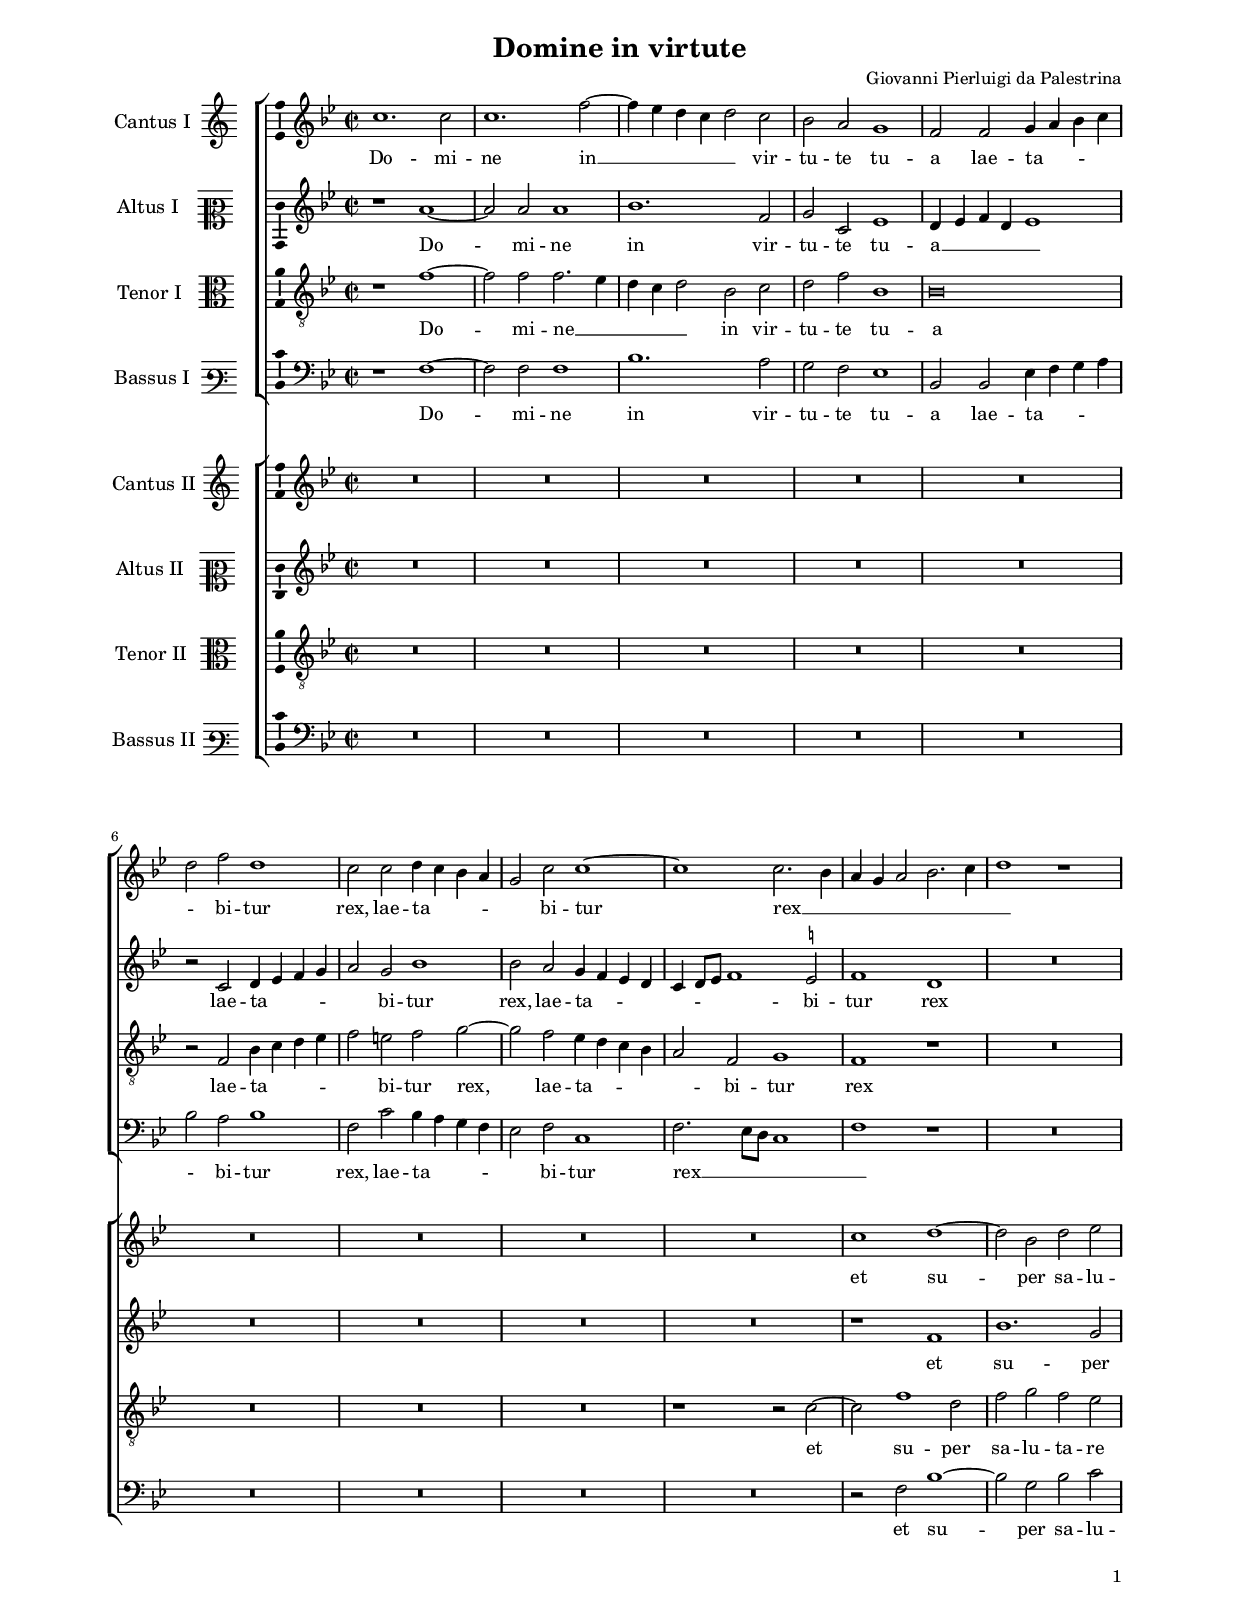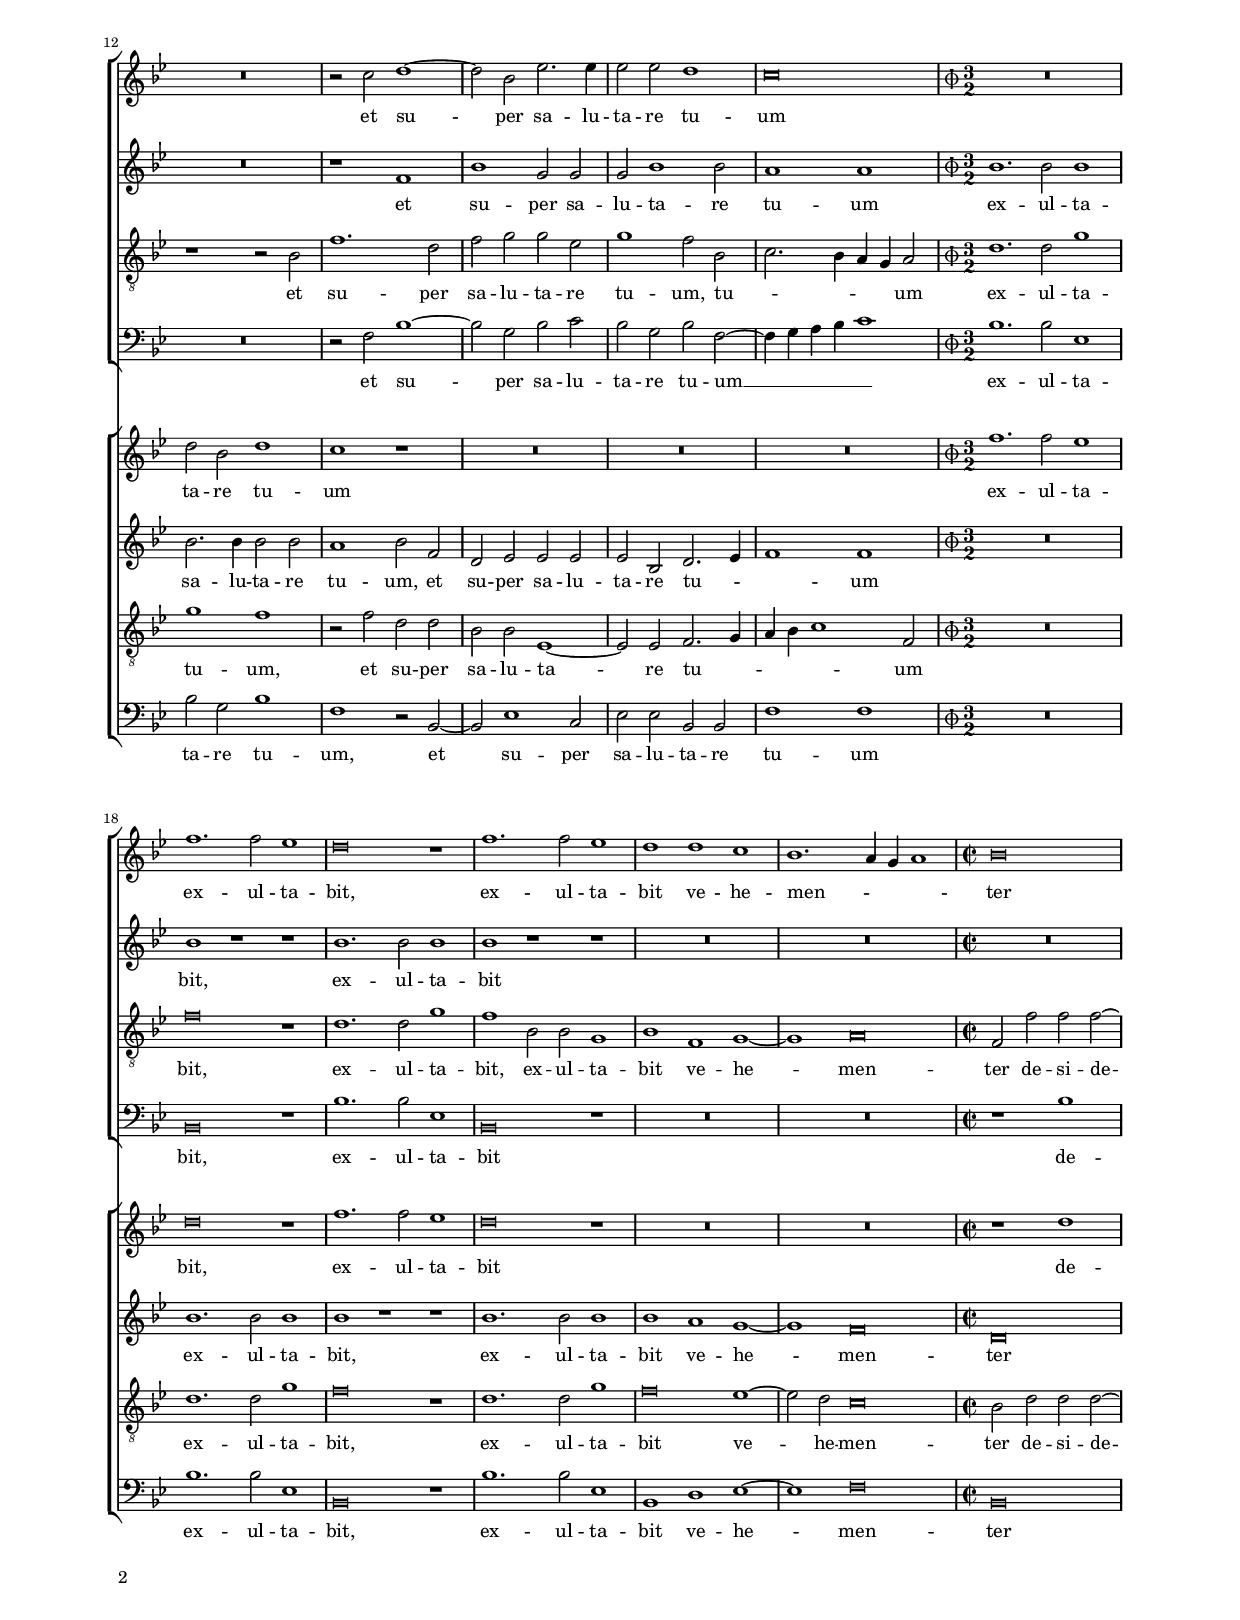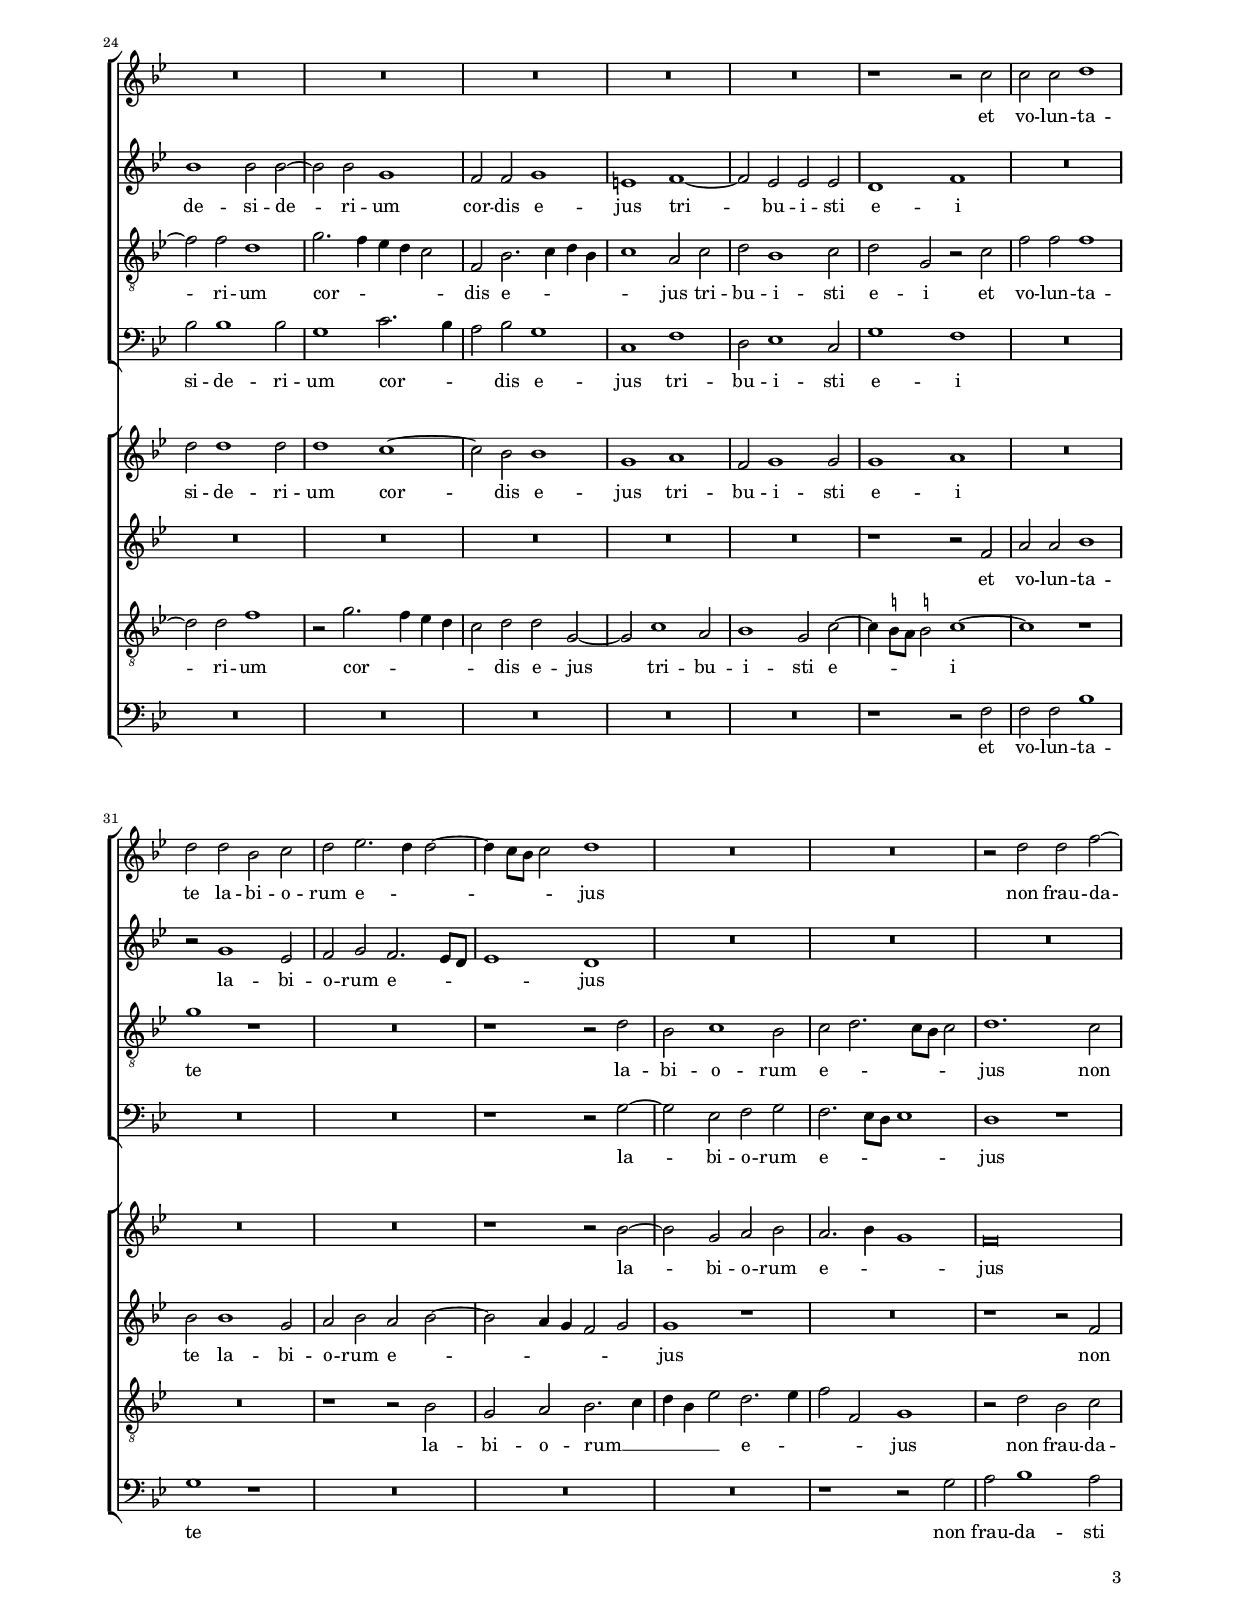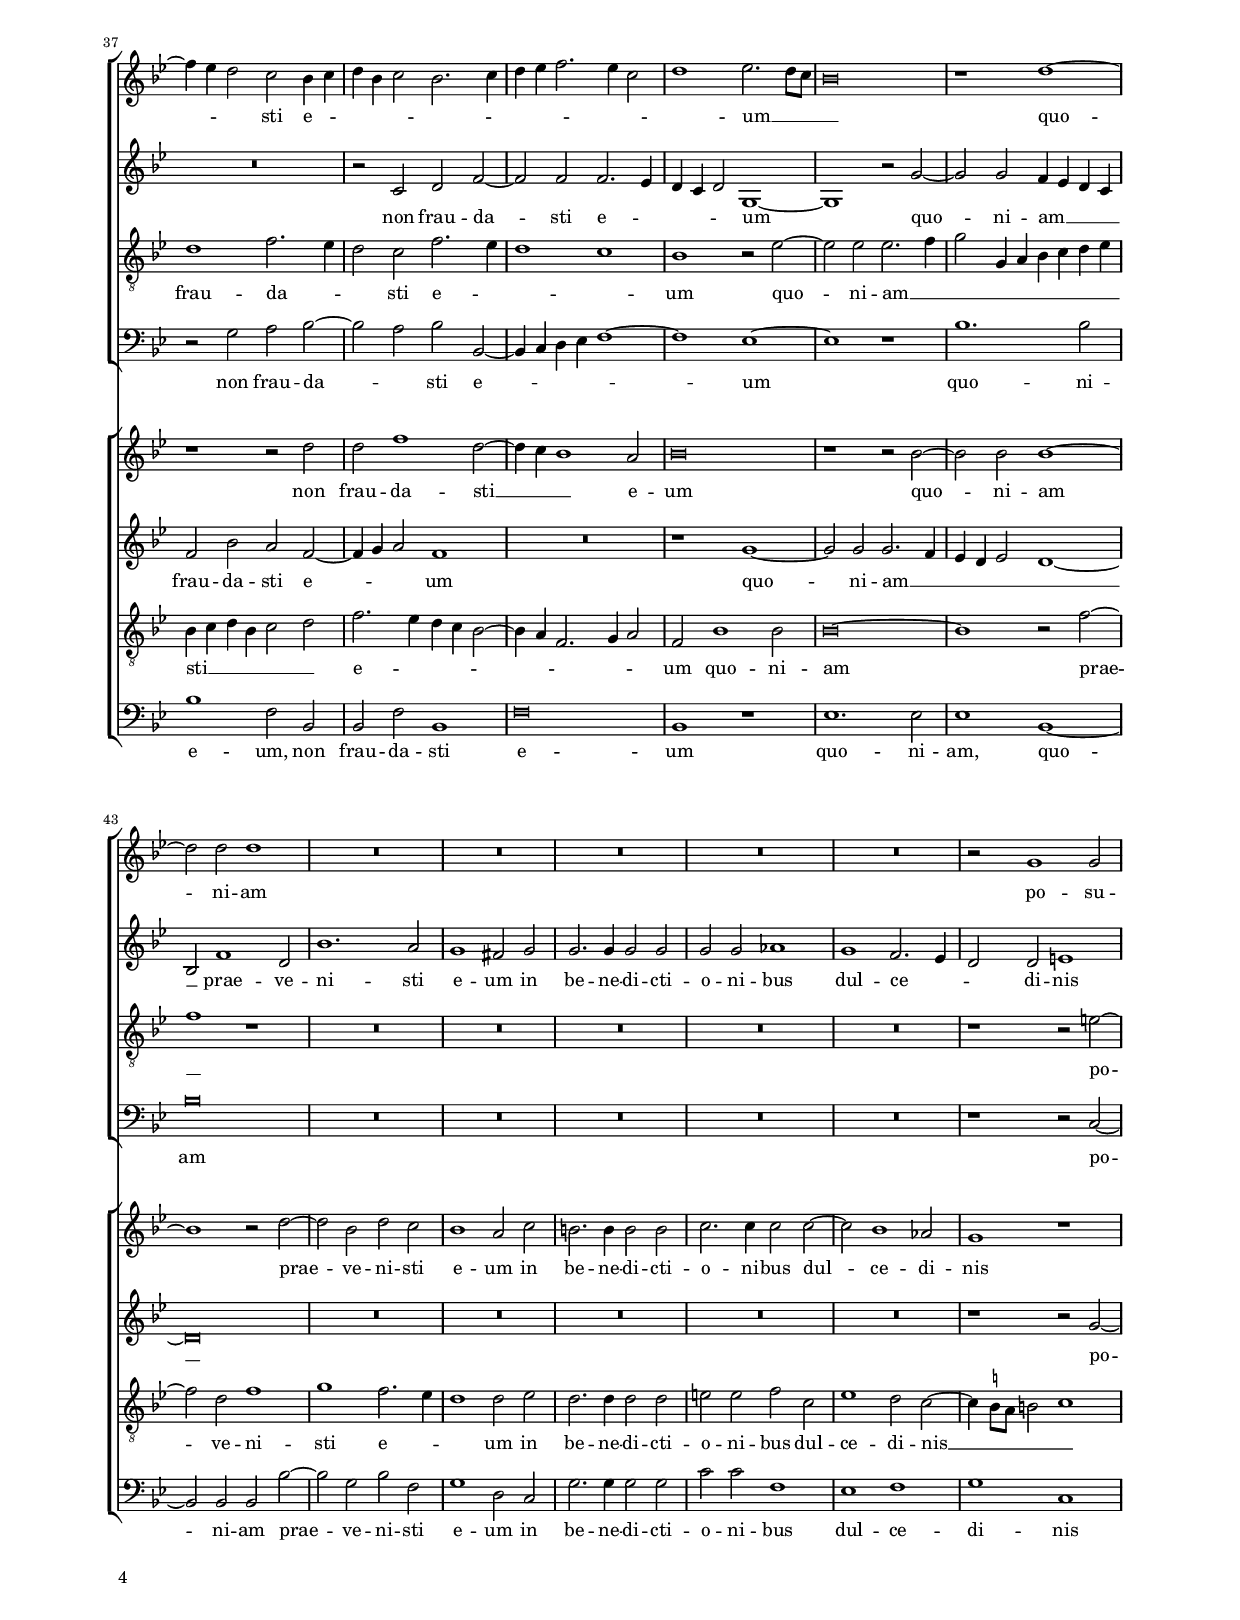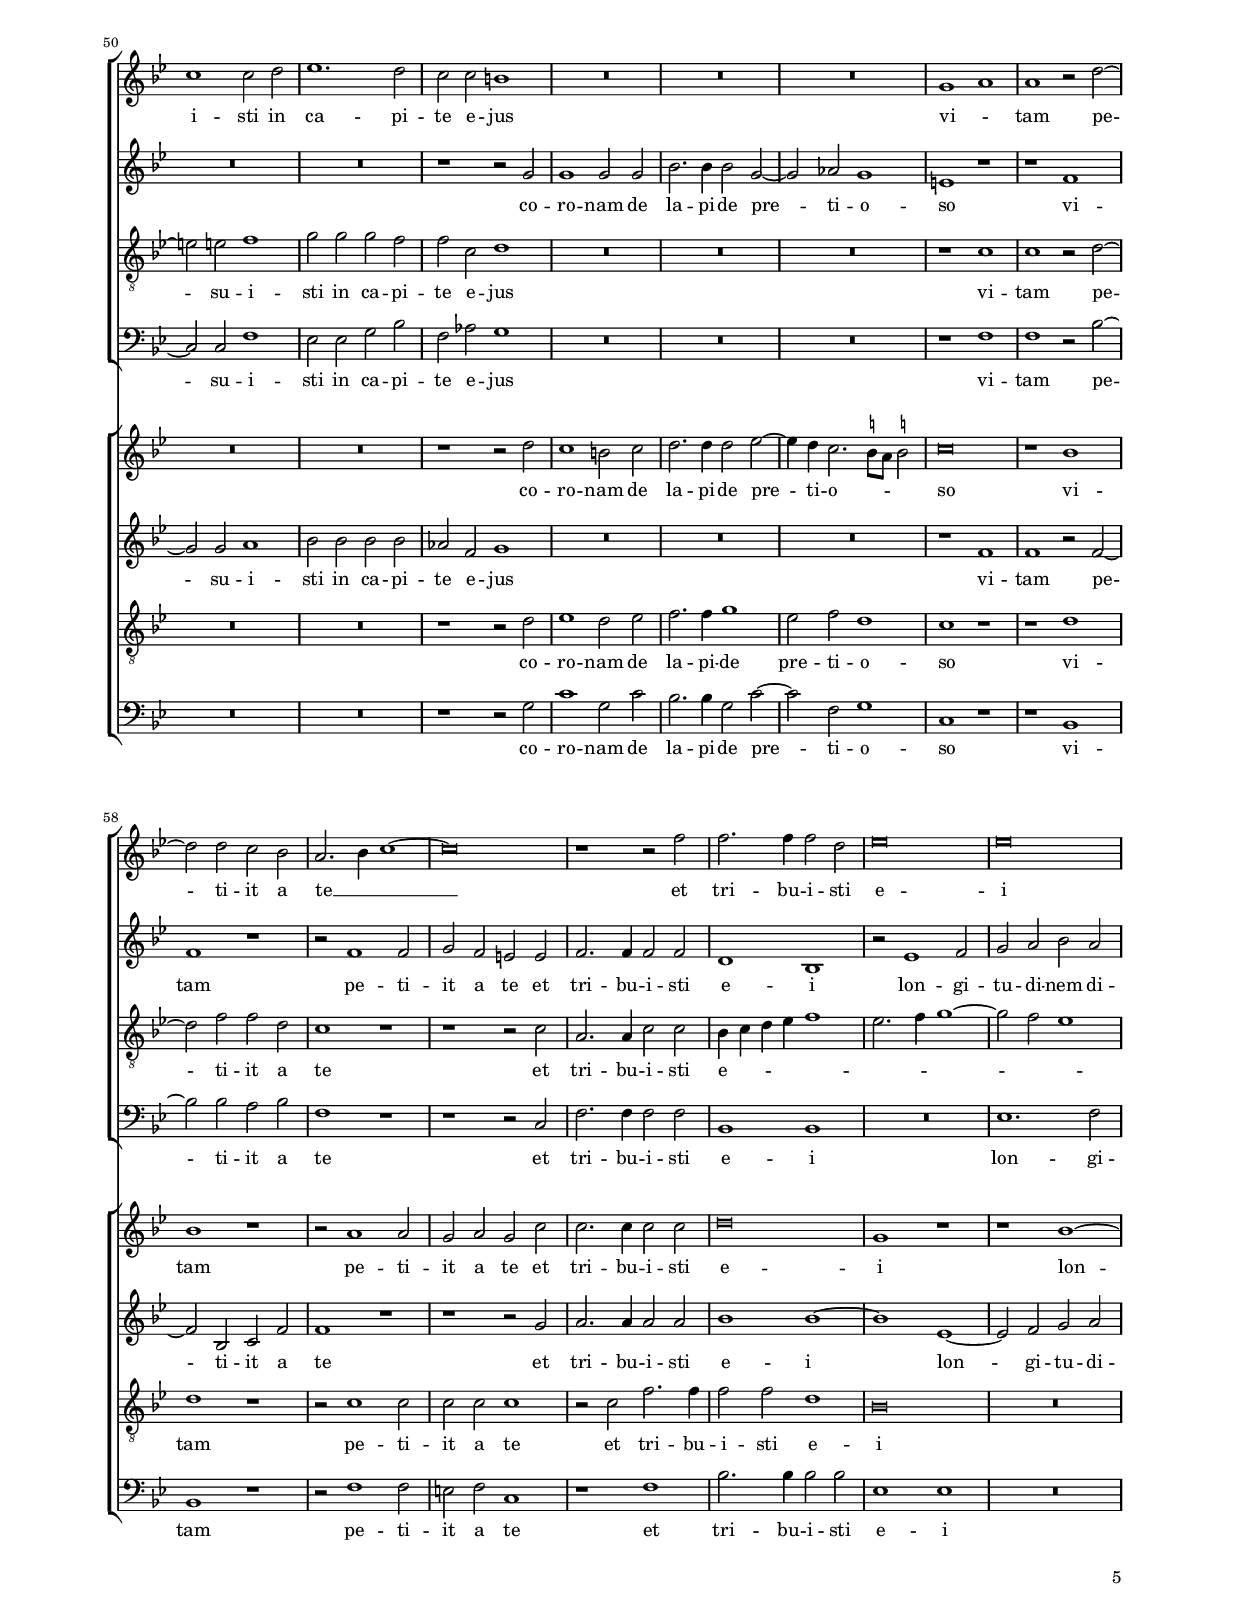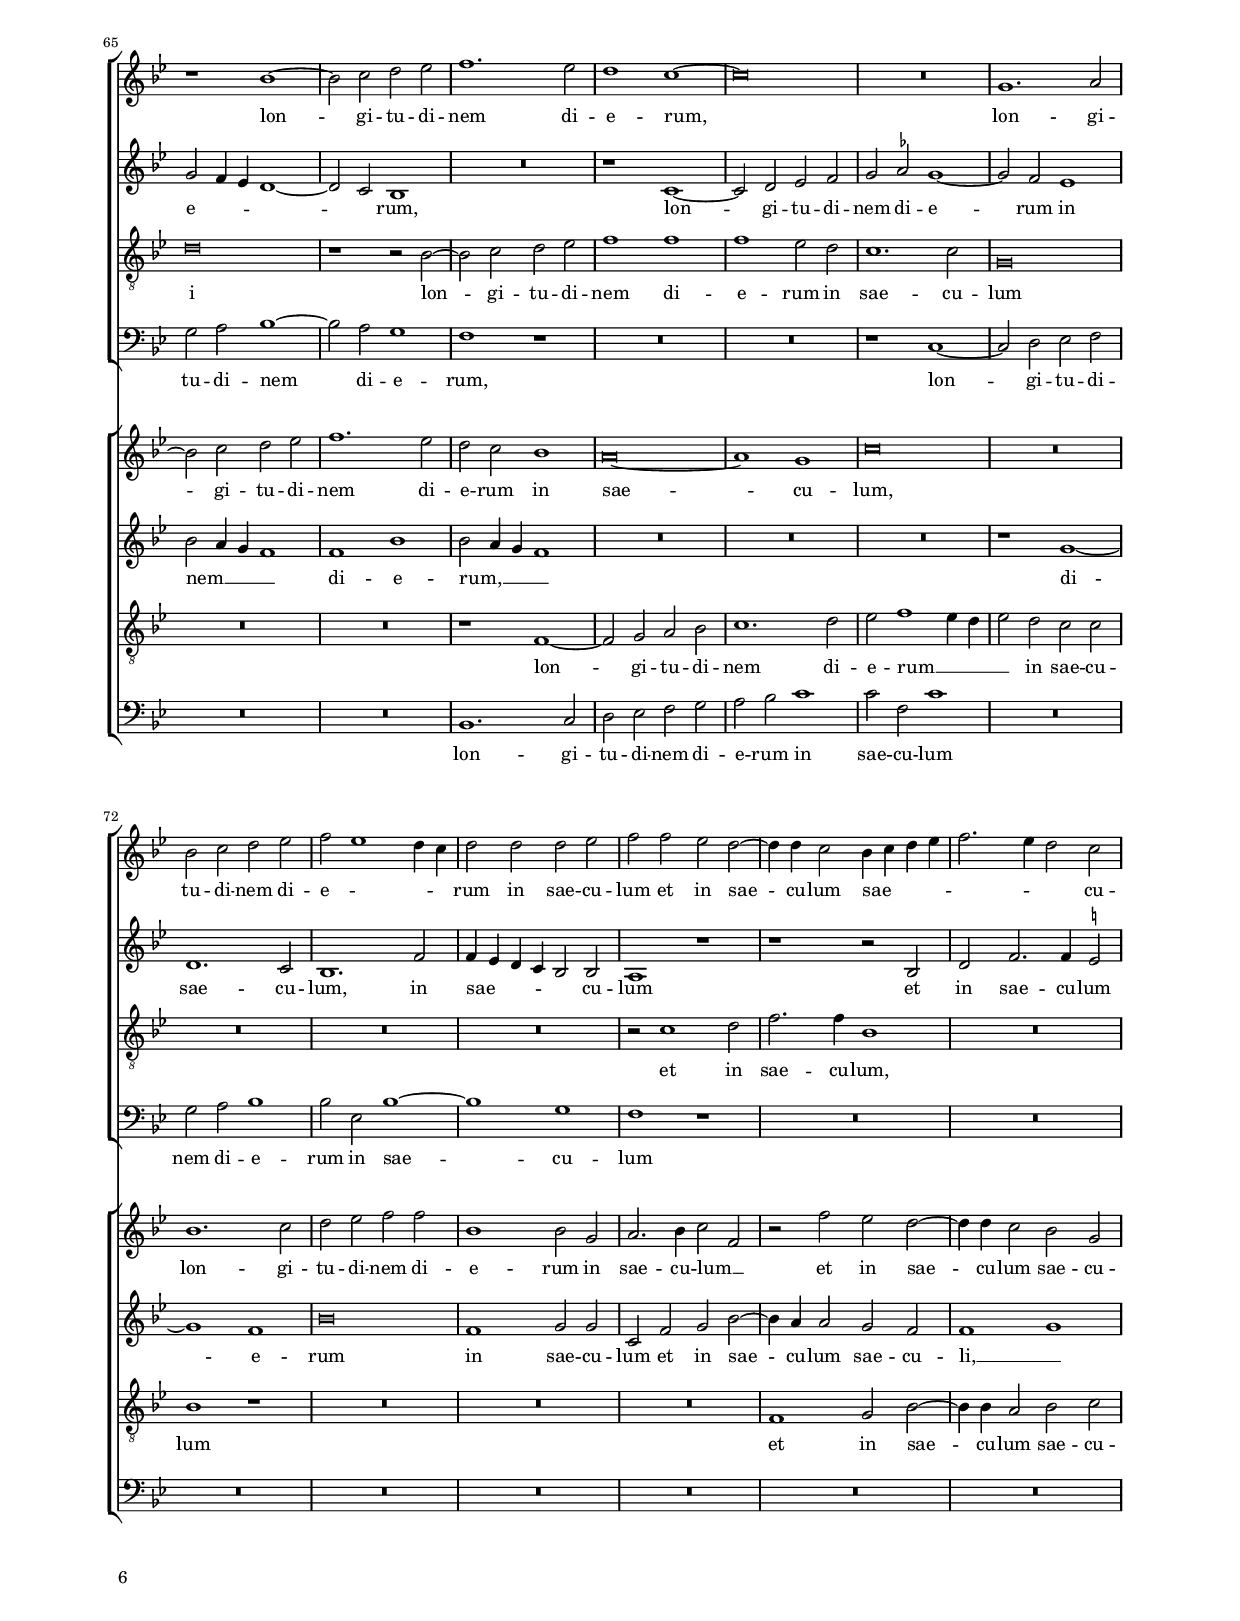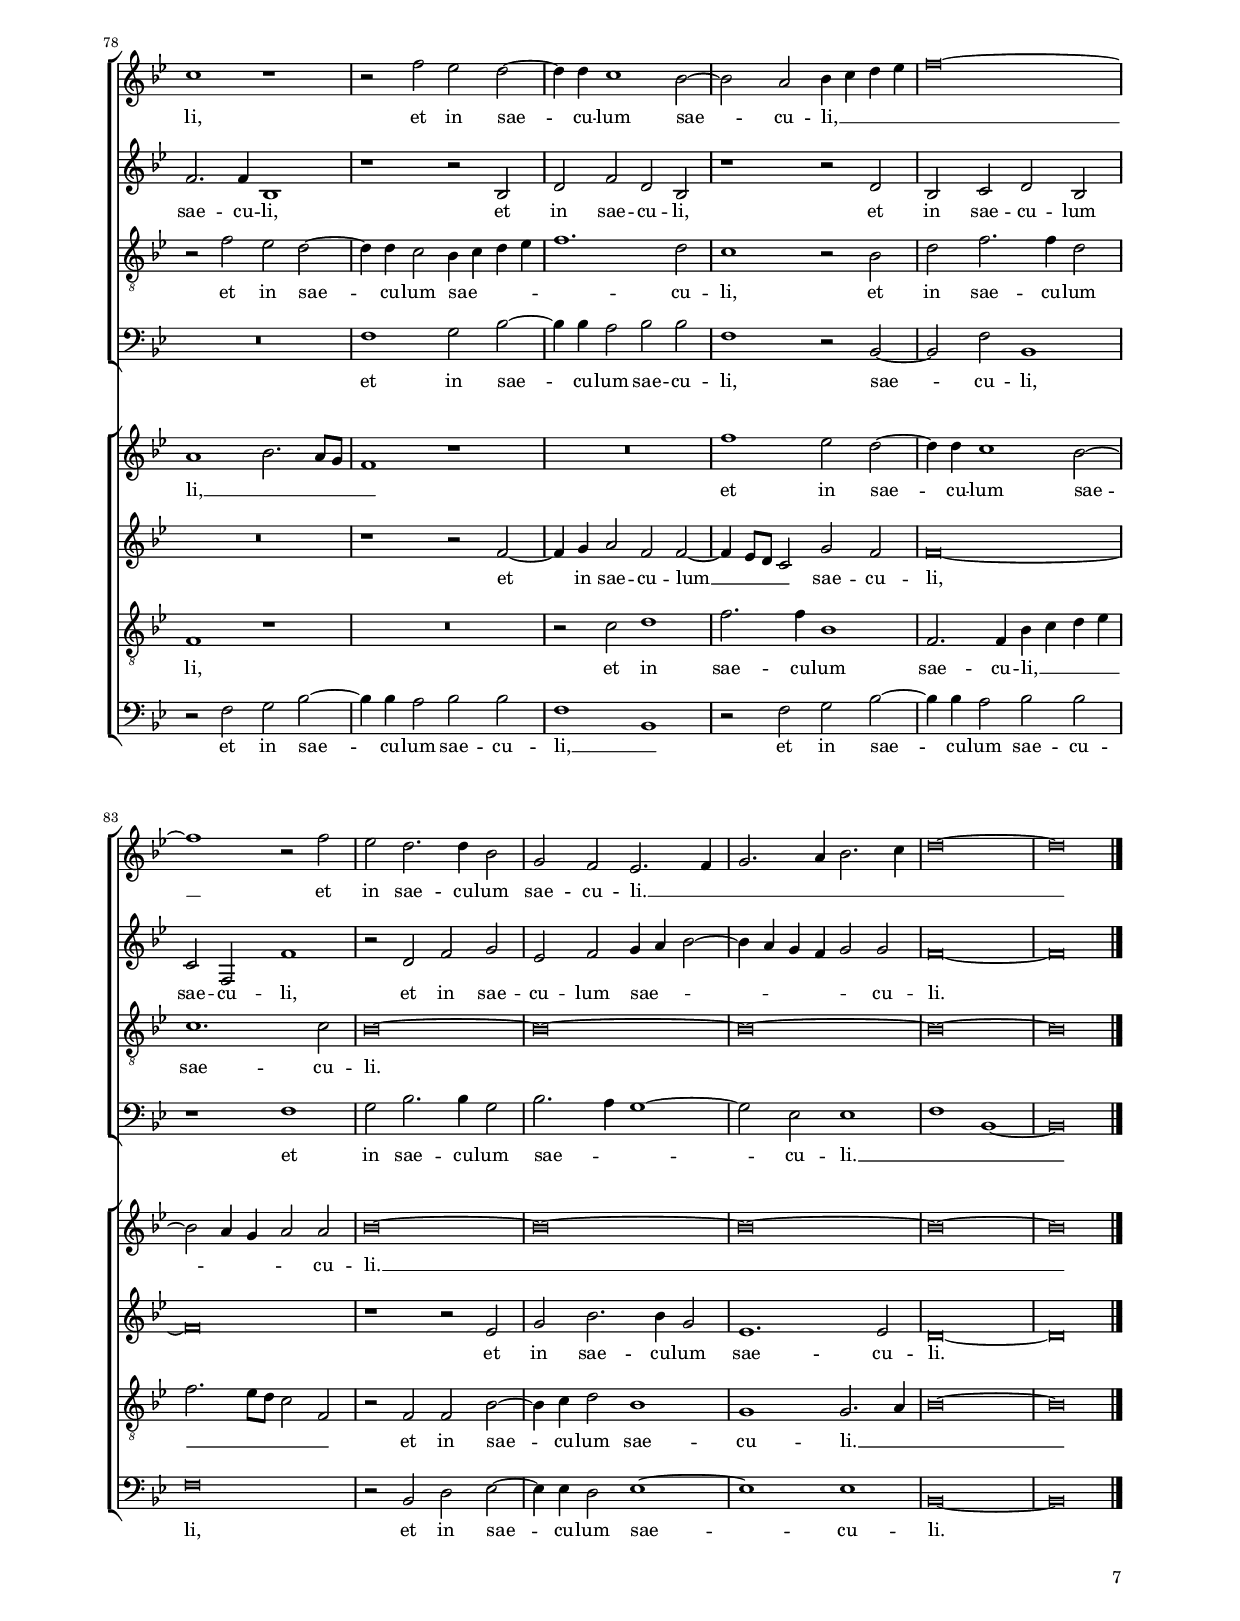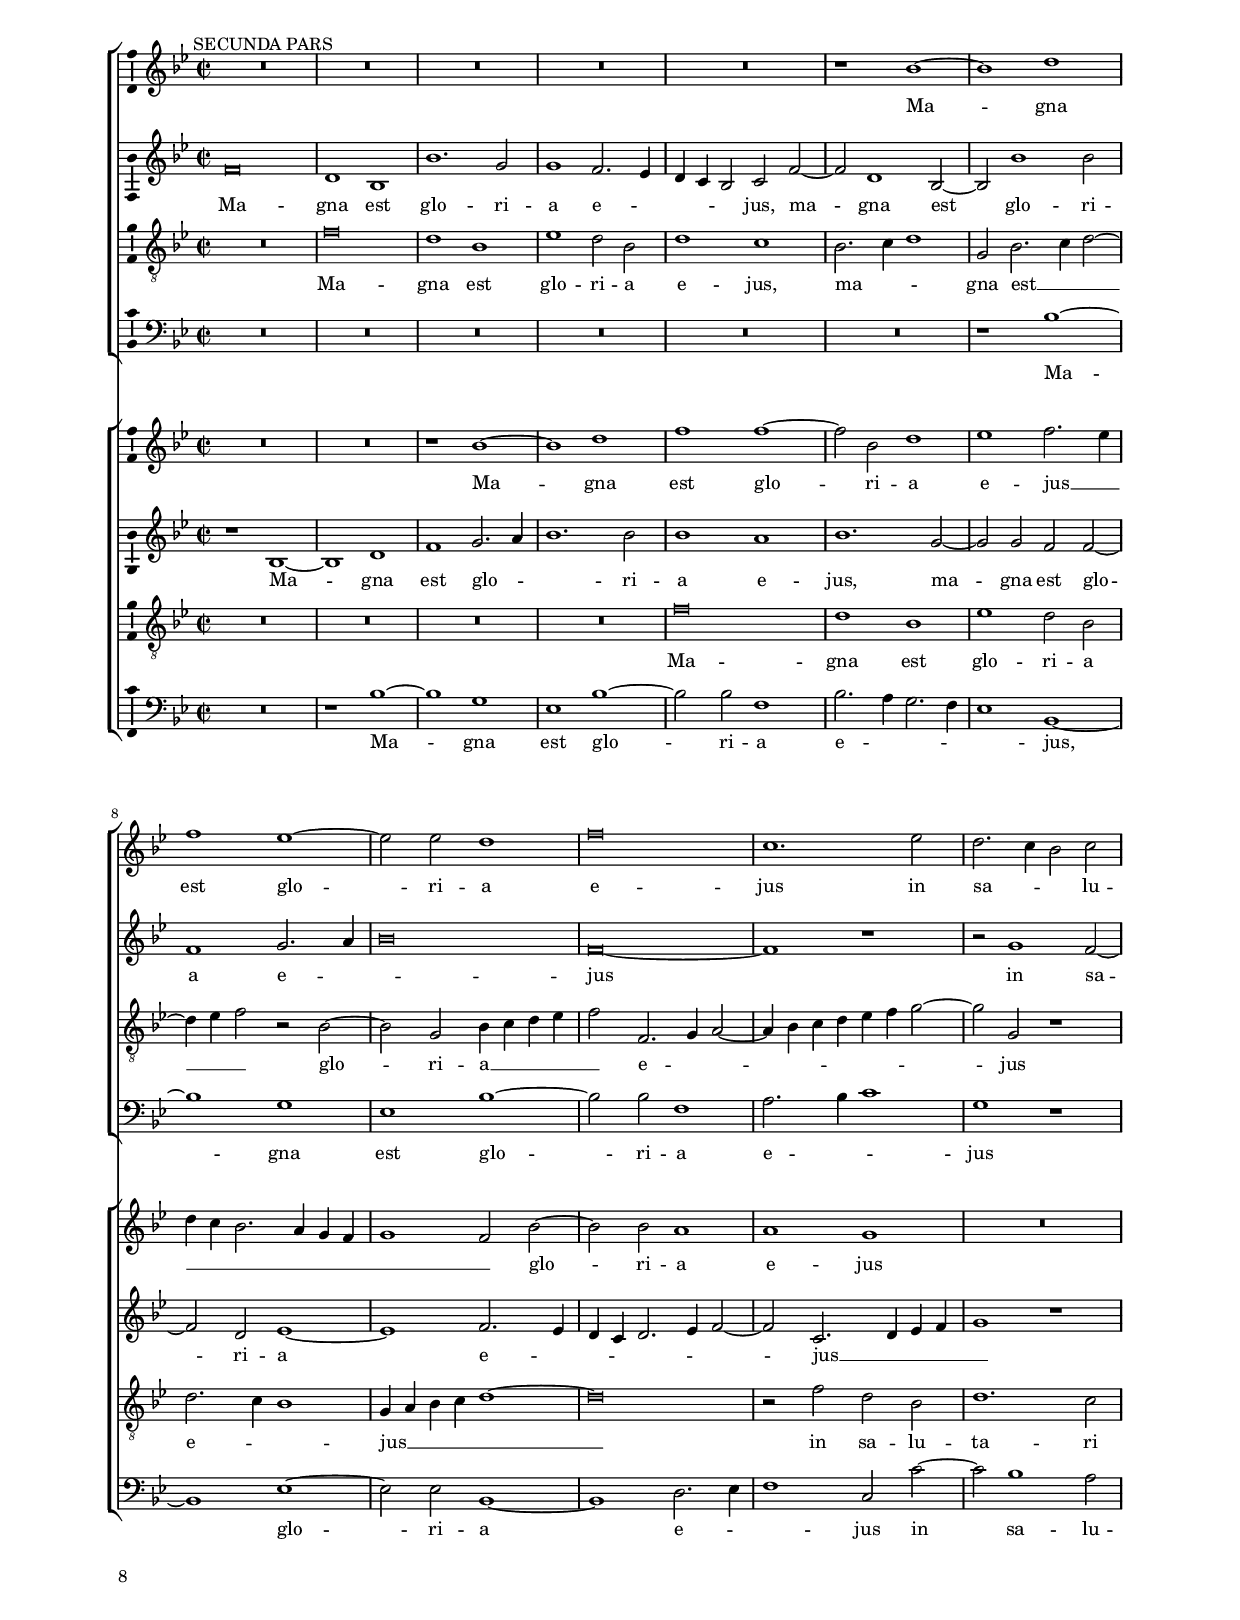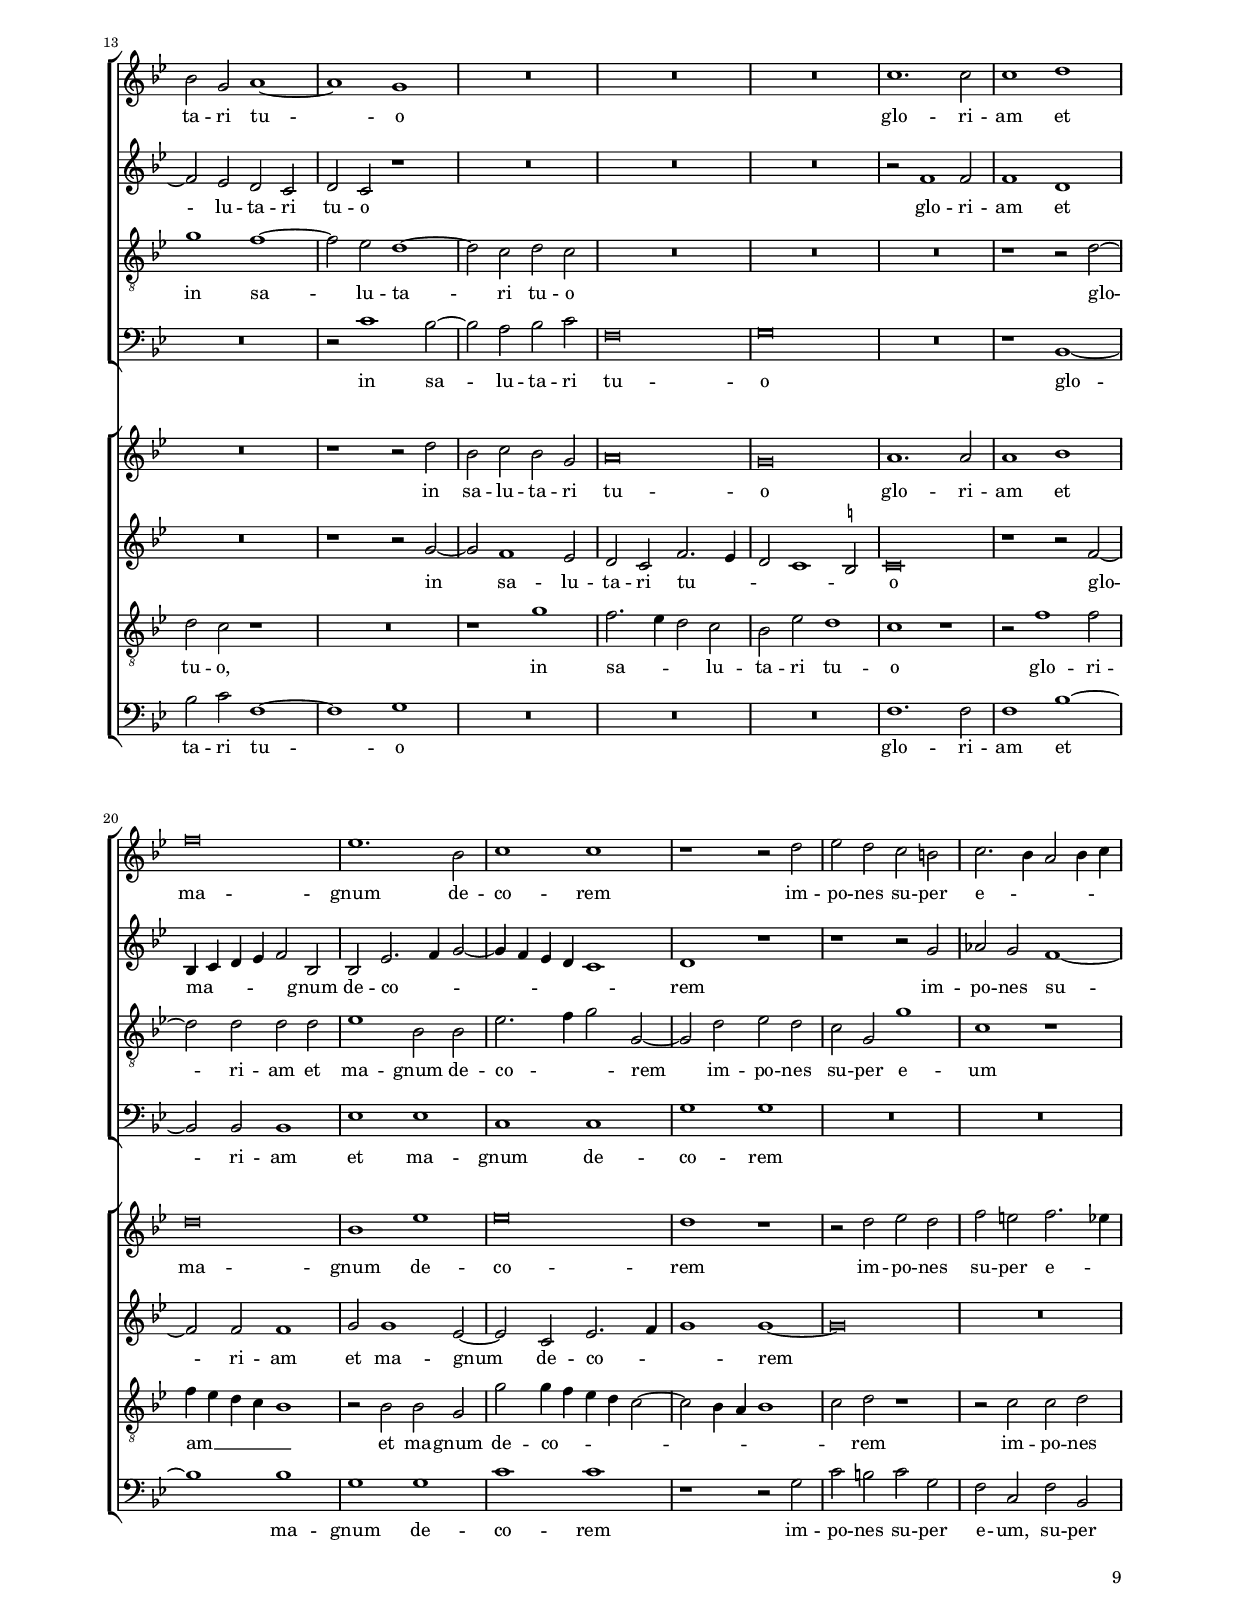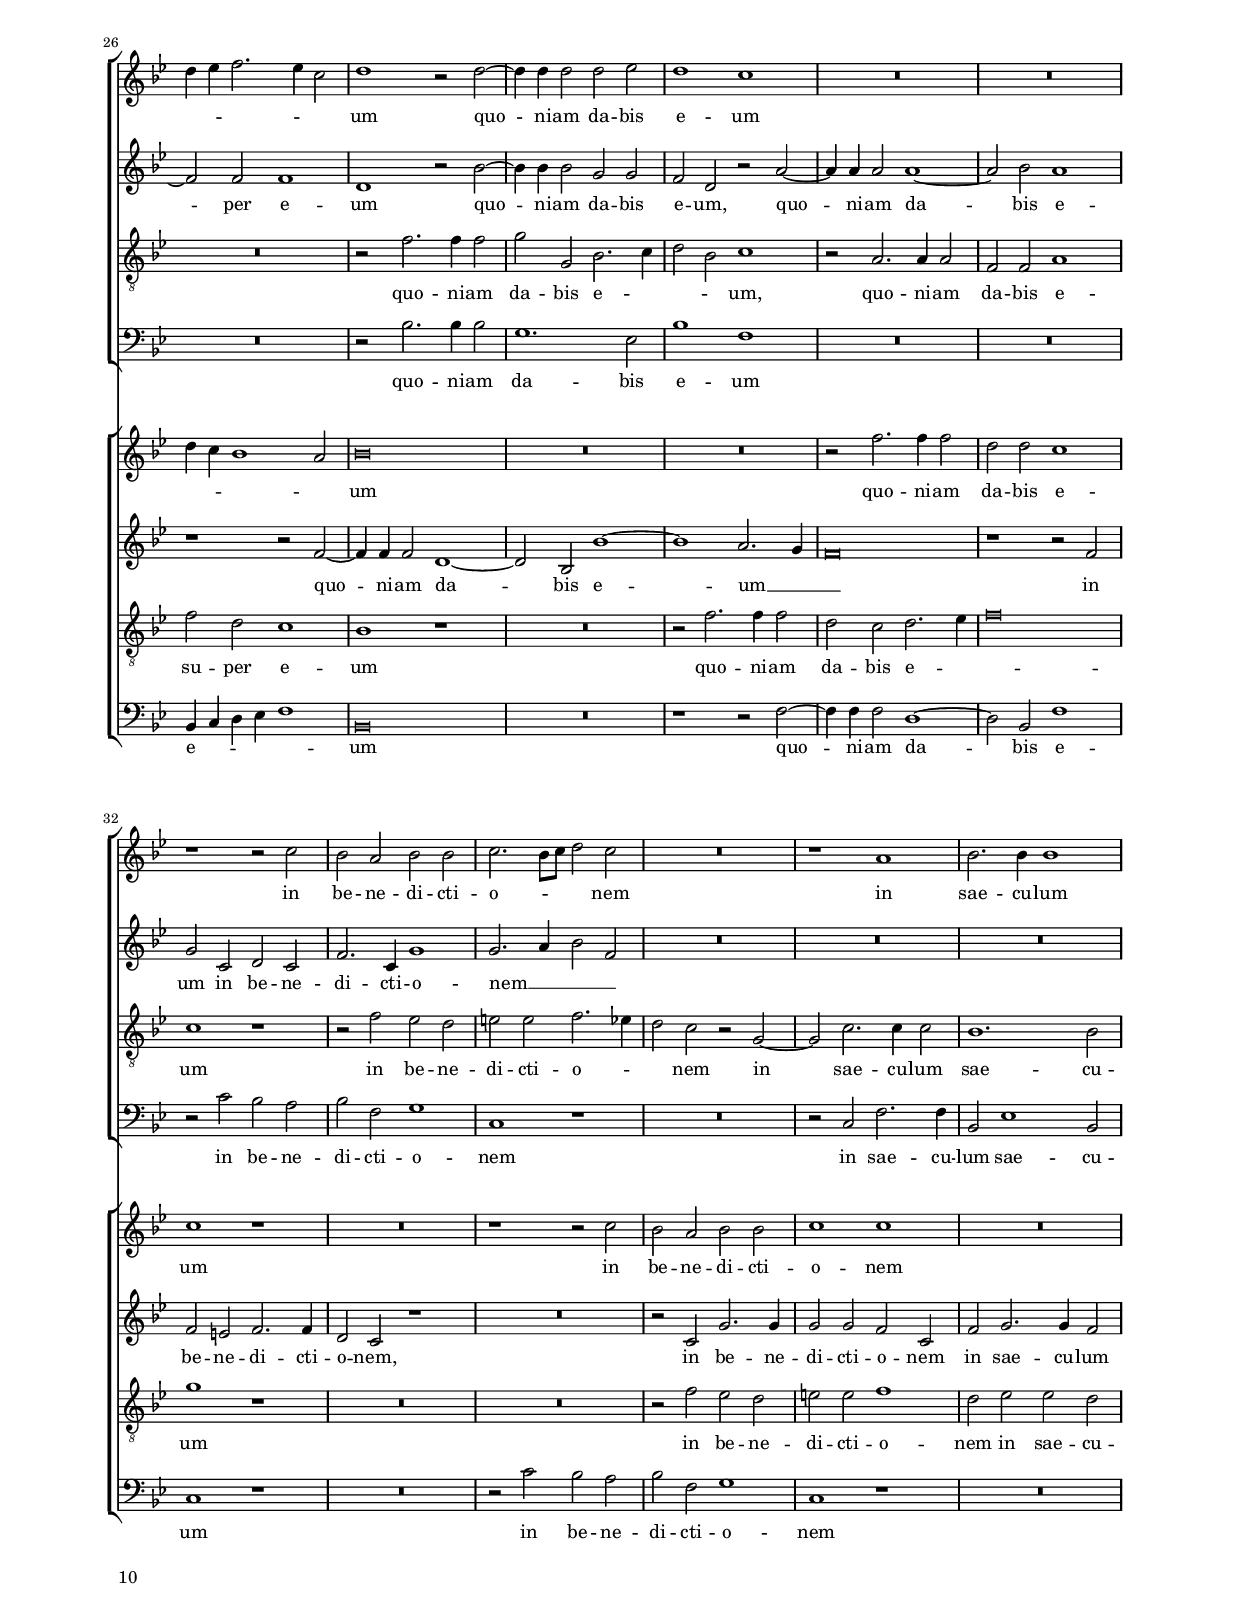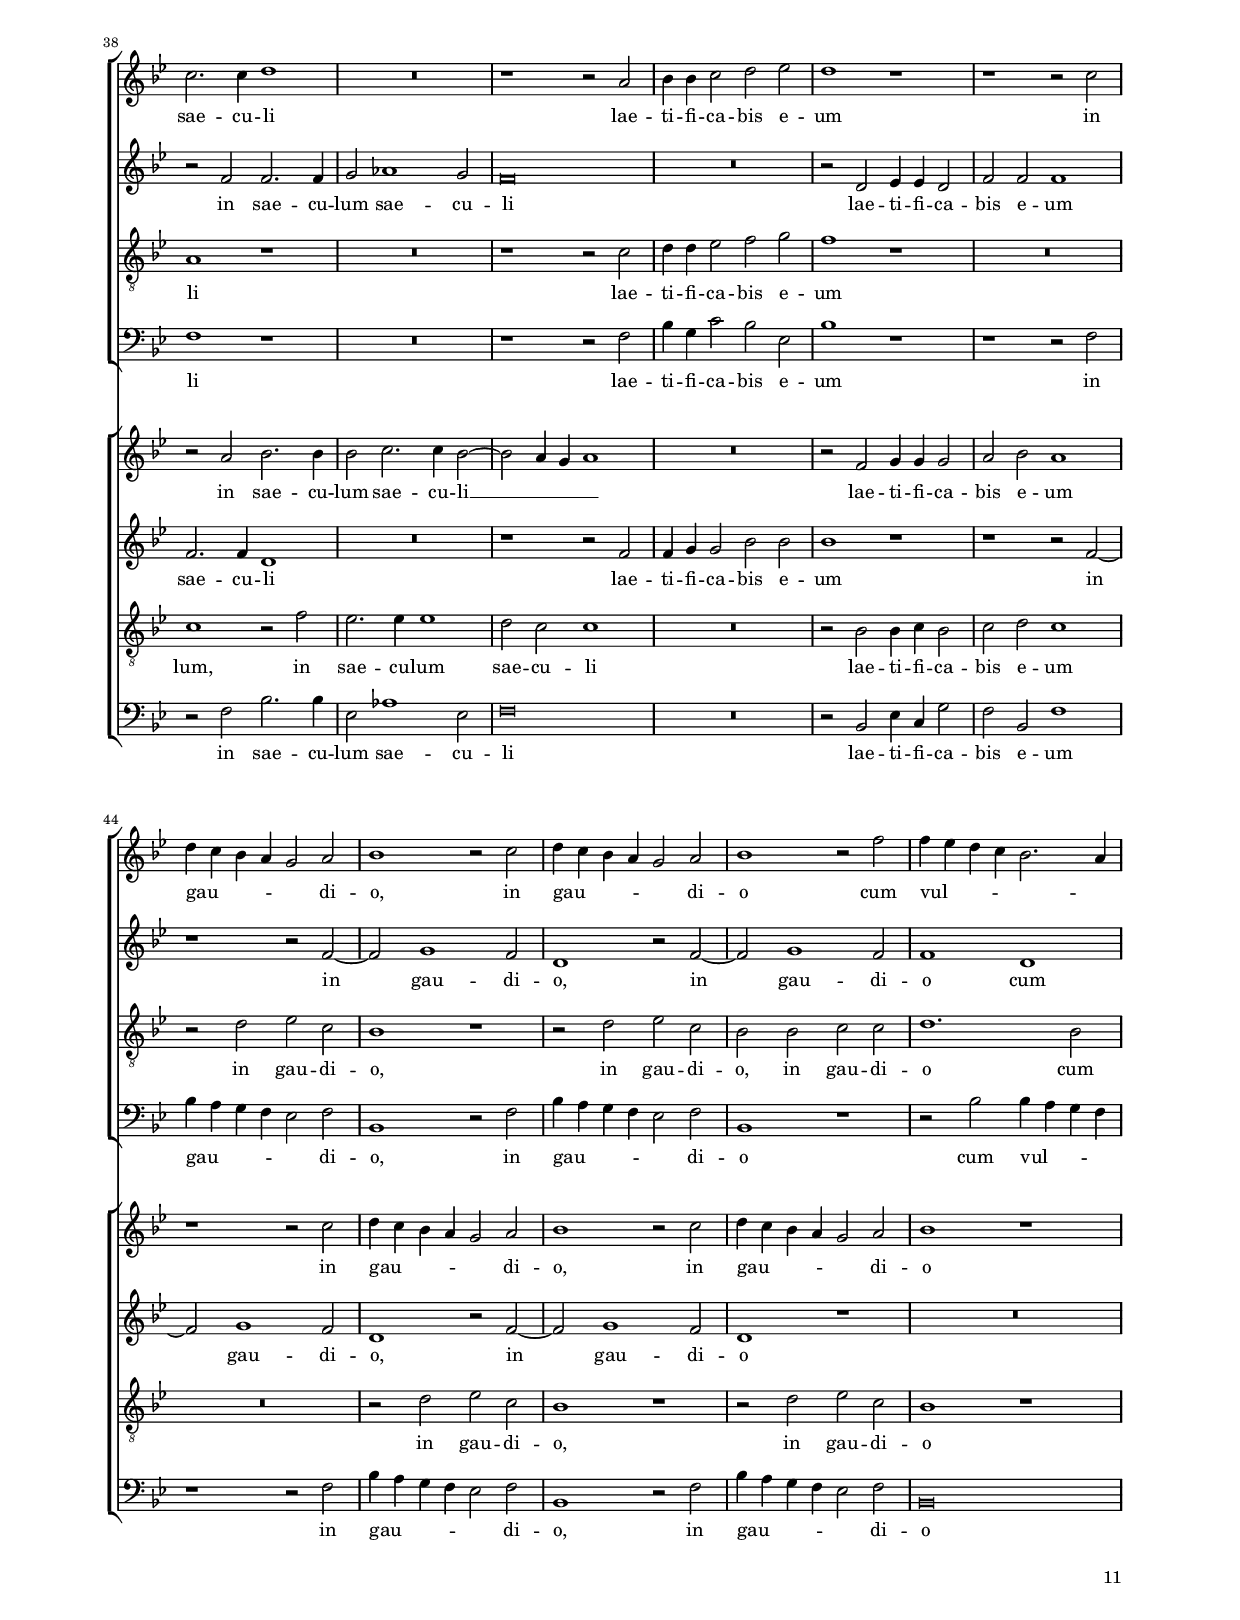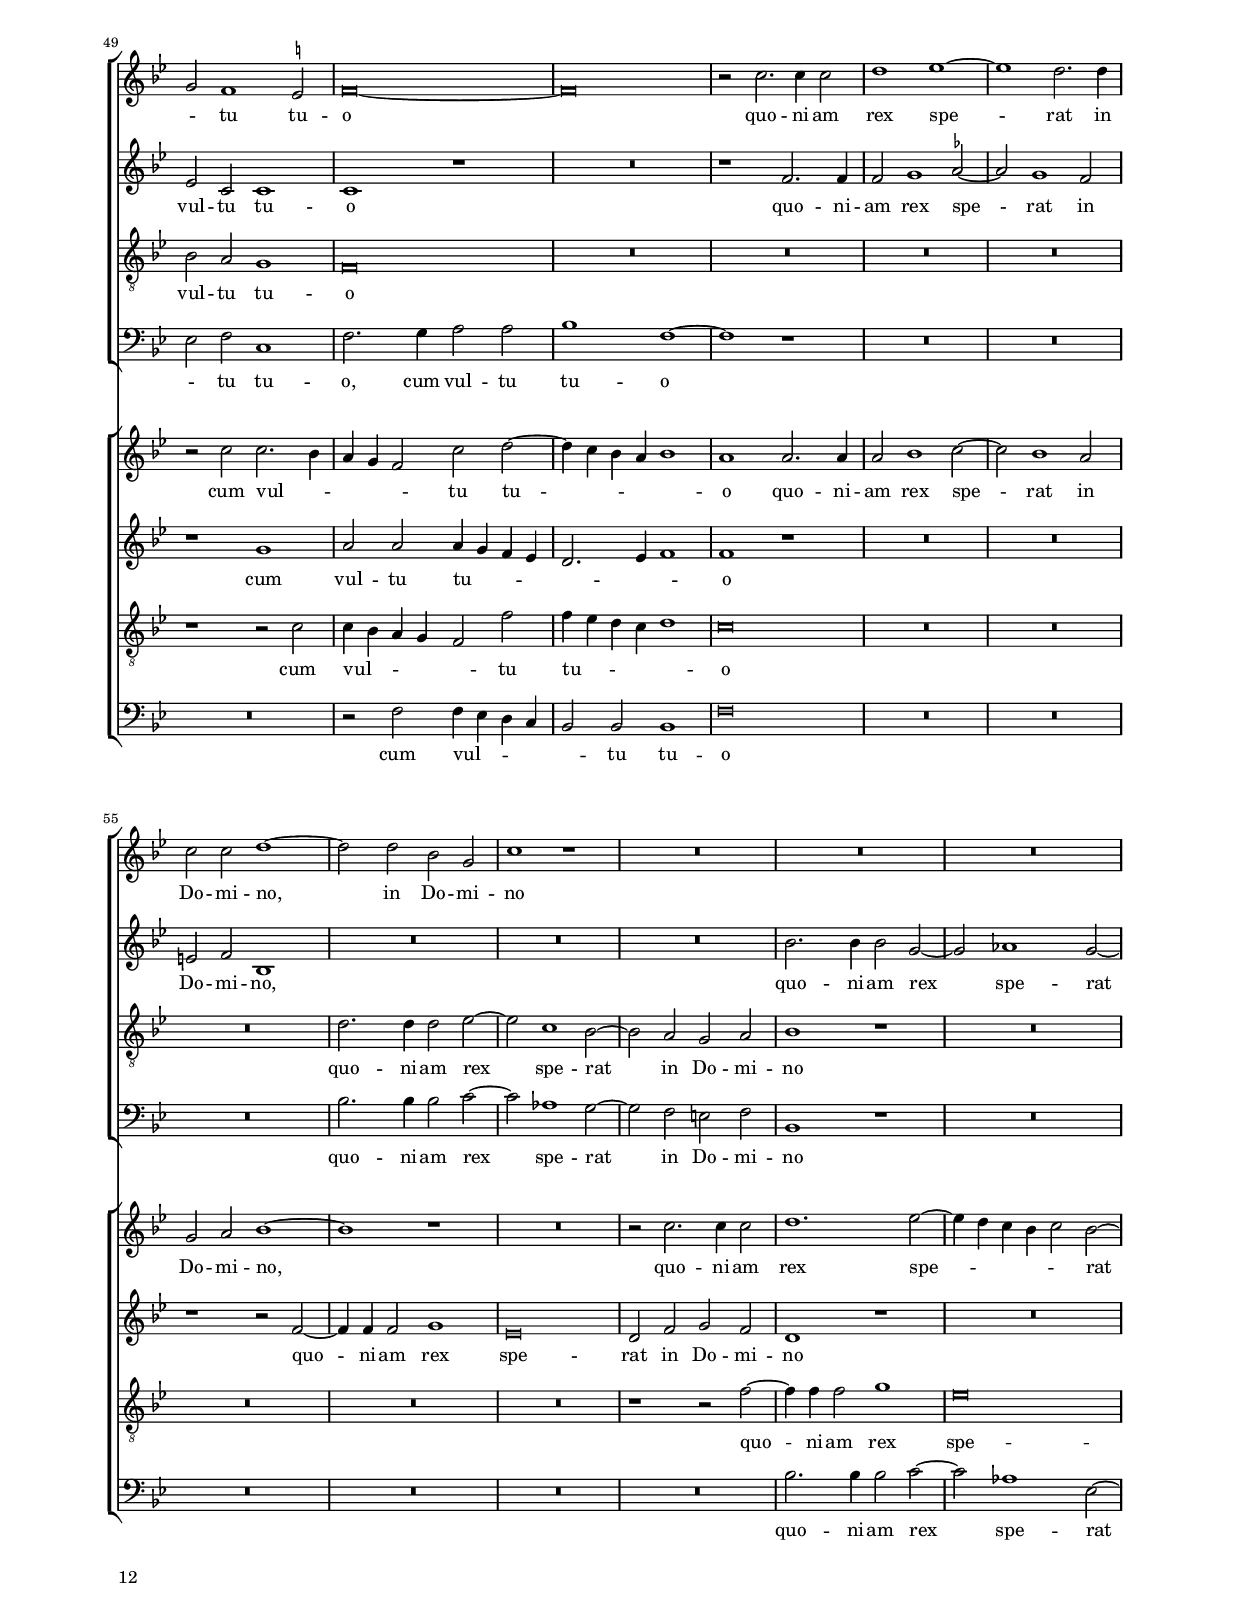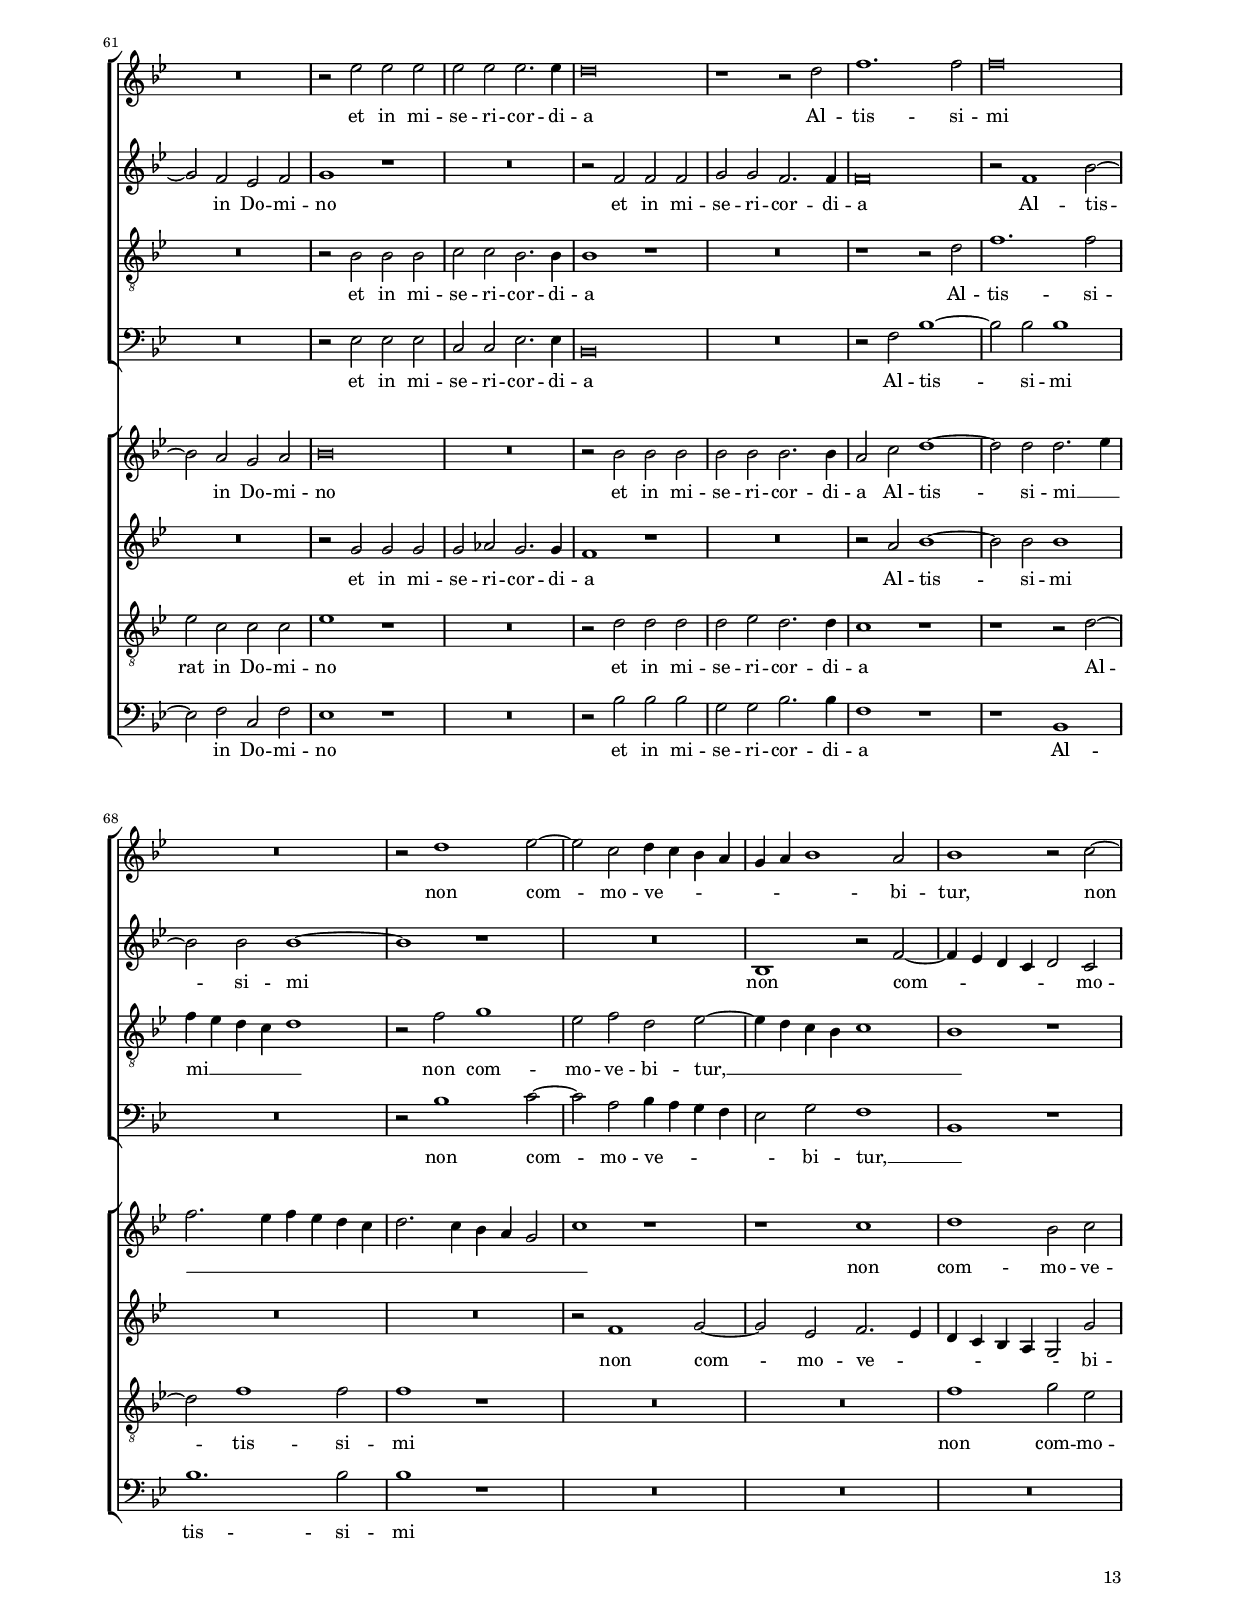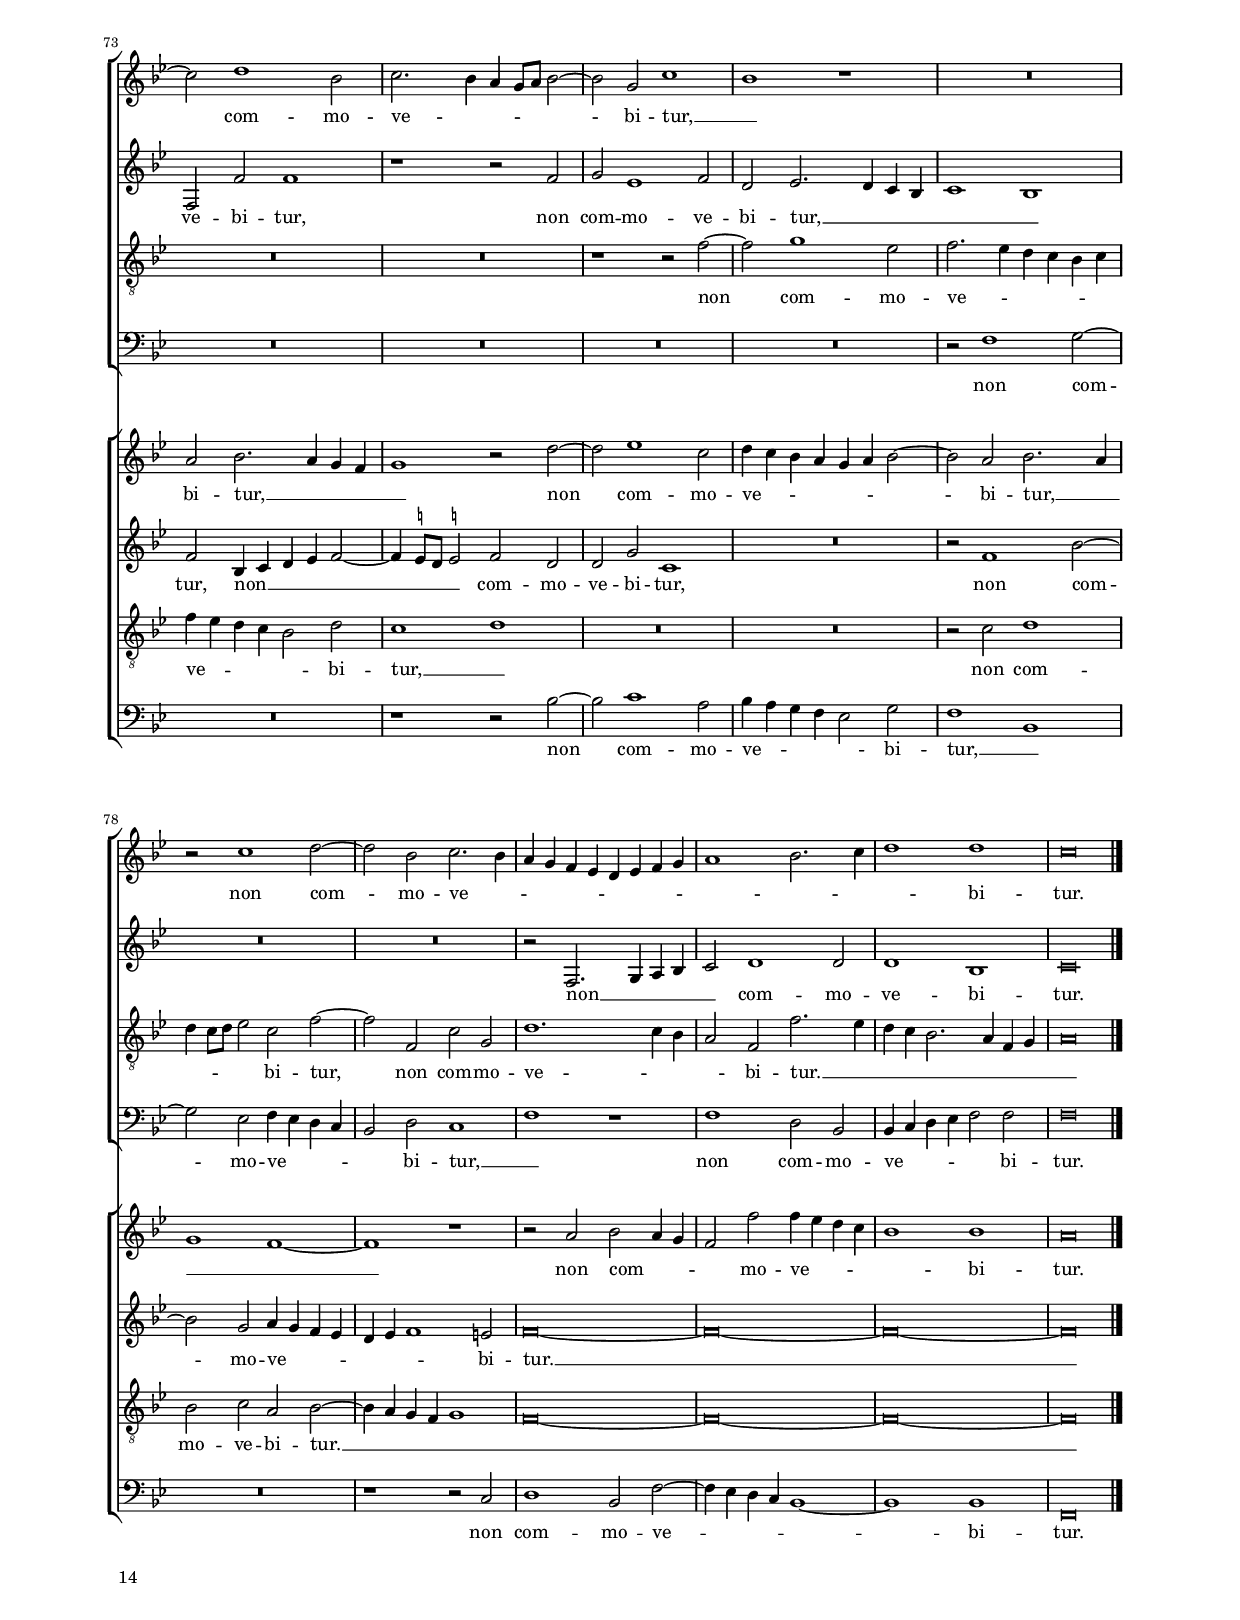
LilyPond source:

\header 
{
	title="Domine in virtute"
	composer="Giovanni Pierluigi da Palestrina"
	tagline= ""
}

\version "2.22.0"
\include "deutsch.ly"
#(set-global-staff-size 15)
% #(set-default-paper-size "letter")
#(ly:set-option 'point-and-click #f)


#(define ((double-time-signature glyph a b) grob)
   (grob-interpret-markup grob
          (markup #:override '(baseline-skip . 2.5) #:number
                  (#:line ((markup (#:musicglyph glyph))
                           (#:fontsize -1 #:column (a b)))))))

\paper
	{
	top-margin = 2 \cm
	bottom-margin = 1.4 \cm
	left-margin = 2 \cm
	right-margin = 2 \cm
	print-page-number = ##f
	ragged-bottom = ##f
	ragged-last-bottom = ##t
    page-count = 14
    systems-per-page = 2
    score-system-spacing = #'((basic-distance . 18) (minimum-distance . 14) (padding . 7) (strechability . 250))
    system-system-spacing = #'((basic-distance . 18) (minimum-distance . 14) (padding . 7) (strechability . 250))
    oddFooterMarkup=\markup   \fill-line { "" \fromproperty #'page:page-number-string }
    evenFooterMarkup=\markup  \fill-line { \fromproperty #'page:page-number-string "" }
    last-bottom-spacing = #'((basic-distance . 12) (minimum-distance . 7) (padding . 4))
	}


global =  
	{
	\key c \major
	\time 2/2 \set Score.measureLength = #(ly:make-moment 2/1)
    \set Score.tempoHideNote = ##t
    \tempo 2 = 90
         \skip 1*2*16
        \once \override Score.TimeSignature.stencil = #(double-time-signature "timesig.mensural34" "3" "2") \time 3/1
        \tempo 1 = 135
        \skip 1*3*6
        \time 2/2 \set Score.measureLength = #(ly:make-moment 2/1)
        \skip 1*2*66 \bar "|."
	}

	ficta = { \once \set suggestAccidentals = ##t }
	
	forget = #(define-music-function (music) (ly:music?) #{
	\accidentalStyle forget
	$music
	\accidentalStyle default
	#})

        %\mark \markup { \fontsize #-3 \note  {1} #1 = \fontsize #-3 \note {1.} #1 }
	
incipitcantusprimus = \markup { \score {
	{
	\set Staff.instrumentName = \markup { \fontsize #1 "Cantus I" }
	\key c \major
	\clef violin
	s4 \bar ""
	}
	\layout  {
	raggedright = ##t
	indent = 1.6 \cm
	line-width = 2.2\cm
	\context { \Staff \remove Time_signature_engraver }
	\override Staff.Clef.Y-extent = #'(0 . 0)
	}} \hspace #1 }
      
incipitaltusprimus = \markup { \score {
	{
	\set Staff.instrumentName = \markup { \fontsize #1 "Altus I" }
	\key c \major
	\clef mezzosoprano
	s4 \bar ""
	}
	\layout  {
	raggedright = ##t
	indent = 1.6 \cm
	line-width = 2.2\cm
	\context { \Staff \remove Time_signature_engraver }
	\override Staff.Clef.Y-extent = #'(0 . 0)
	}} \hspace #1 }
      
incipittenorprimus = \markup { \score {
	{
	\set Staff.instrumentName = \markup { \fontsize #1 "Tenor I" }
	\key c \major
	\clef alto
	s4 \bar ""
	}
	\layout  {
	raggedright = ##t
	indent = 1.6 \cm
	line-width = 2.2\cm
	\context { \Staff \remove Time_signature_engraver }
	\override Staff.Clef.Y-extent = #'(0 . 0)
	}} \hspace #1 }


incipitbassusprimus = \markup { \score {
	{
	\set Staff.instrumentName = \markup { \fontsize #1 "Bassus I" }
	\key c \major
	\clef varbaritone
	s4 \bar ""
	}
	\layout  {
	raggedright = ##t
	indent = 1.6 \cm
	line-width = 2.2\cm
	\context { \Staff \remove Time_signature_engraver }
	\override Staff.Clef.Y-extent = #'(0 . 0)
	}} \hspace #1 }

incipitcantussecundus = \markup { \score {
	{
	\set Staff.instrumentName = \markup { \fontsize #1 "Cantus II" }
	\key c \major
	\clef violin
	s4 \bar ""
	}
	\layout  {
	raggedright = ##t
	indent = 1.6 \cm
	line-width = 2.2\cm
	\context { \Staff \remove Time_signature_engraver }
	\override Staff.Clef.Y-extent = #'(0 . 0)
	}} \hspace #1 }


incipitaltussecundus = \markup { \score {
	{
	\set Staff.instrumentName = \markup { \fontsize #1 "Altus II" }
	\key c \major
	\clef mezzosoprano
	s4 \bar ""
	}
	\layout  {
	raggedright = ##t
	indent = 1.6 \cm
	line-width = 2.2\cm
	\context { \Staff \remove Time_signature_engraver }
	\override Staff.Clef.Y-extent = #'(0 . 0)
	}} \hspace #1 }


incipittenorsecundus = \markup { \score {
	{
	\set Staff.instrumentName = \markup { \fontsize #1 "Tenor II" }
	\key c \major
	\clef alto
	s4 \bar ""
	}
	\layout  {
	raggedright = ##t
	indent = 1.6 \cm
	line-width = 2.2\cm
	\context { \Staff \remove Time_signature_engraver }
	\override Staff.Clef.Y-extent = #'(0 . 0)
	}} \hspace #1 }	


incipitbassussecundus = \markup { \score {
	{
	\set Staff.instrumentName = \markup { \fontsize #1 "Bassus II" }
	\key c \major
	\clef varbaritone
	s4 \bar ""
	}
	\layout  {
	raggedright = ##t
	indent = 1.6 \cm
	line-width = 2.2\cm
	\context { \Staff \remove Time_signature_engraver }
	\override Staff.Clef.Y-extent = #'(0 . 0)
	}} \hspace #1 }

%%%%%%%%%%%% MUSIC

cantusprimus =  \relative c''
	{
	d1. d2
	d1. g2~
	g4 f e d e2 d
	c2 h a1
%5
	g2 g a4 h c d |
	e2 g e1
	d2 d e4 d c h
	a2 d d1~
	d1 d2. c4
%10
	h4 a h2 c2. d4 |
	e1 r
	R\breve
	r2 d e1~
	e2 c f2. f4
%15
	f2 f e1 |
	d\breve
% Triple time
	R\breve.
	g1. g2 f1
	e\breve r1
%20
	g1. g2 f1 |
	e1 e d
	c1. h4 a h1
% End of triple time
	c\breve
	R\breve
%25
	R\breve |
	R\breve
	R\breve
	R\breve
	r1 r2 d
%30
	d2 d e1 |
	e2 e c d
	e2 f2. e4 e2~
	e4 d8 c d2 e1
	R\breve
%35
	R\breve |
	r2 e e g~
	g4 f e2 d c4 d
	e4 c d2 c2. d4
	e4 f g2. f4 d2
%40
	e1 f2. e8 d |
	c\breve
	r1 e~
	e2 e e1
	R\breve
%45
	R\breve |
	R\breve
	R\breve
	R\breve
	r2 a,1 a2
%50
	d1 d2 e |
	f1. e2
	d2 d cis1
	R\breve
	R\breve
%55
	R\breve |
	a1 h
	h1 r2 e~
	e2 e d c
	h2. c4 d1~
%60
	d\breve |
	r1 r2 g
	g2. g4 g2 e
	f\breve
	f\breve
%65
	r1 c~ |
	c2 d e f
	g1. f2
	e1 d~
	d\breve
%70
	R\breve |
	a1. h2
	c2 d e f
	g2 f1 e4 d
	e2 e e f
%75
	g2 g f e~ |
	e4 e d2 c4 d e f
	g2. f4 e2 d
	d1 r
	r2 g f e~
%80
	e4 e d1 c2~ |
	c2 h c4 d e f
	g\breve~
	g1 r2 g
	f2 e2. e4 c2
%85
	a2 g f2. g4 |
	a2. h4 c2. d4
	e\breve~
    e\breve |
	}

altusprimus =  \relative c' 
    {
	r1 h'~
	h2 h h1
	c1. g2
	a2 d, f1
%5
	e4 f g e f1 |
	r2 d e4 f g a
	h2 a c1
	c2 h a4 g f e
	d4 e8 f g1 \ficta fis2
%10
	g1 e |
	R\breve
	R\breve
	r1 g
	c1 a2 a
%15
	a2 c1 c2 |
	h1 h
% Triple time
	c1. c2 c1
	c1 r r
	c1. c2 c1
%20
	c1 r r |
	R\breve.
	R\breve.
% End of triple time
    R\breve
	c1 c2 c~
%25
	c2 c a1 |
	g2 g a1
	fis1 g~
	g2 f f f
	e1 g
%30
	R\breve |
	r2 a1 f2
	g2 a g2. f8 e
	f1 e
	R\breve
%35
	R\breve |
	R\breve
	R\breve
	r2 d e g~
	g2 g g2. f4
%40
	e4 d e2 a,1~ |
	a1 r2 a'~
	a2 a g4 f e d
	c2 g'1 e2
	c'1. h2
%45
	a1 gis2 a |
	a2. a4 a2 a
	a2 a b1
	a1 g2. f4
	e2 e fis1
%50
	R\breve |
	R\breve
	r1 r2 a
	a1 a2 a
	c2. c4 c2 a~
%55
	a2 b2 a1 |
	fis1 r
	r1 g
	g1 r
	r2 g1 g2
%60
	a2 g fis fis |
	g2. g4 g2 g
	e1 c
	r2 f1 g2
	a2 h c h
%65
	a2 g4 f e1~ |
	e2 d c1
	R\breve
	r1 d~
	d2 e f g
%70
	a2 \ficta b a1~ |
	a2 g f1
	e1. d2
	c1. g'2
	g4 f e d c2 c
%75
	h1 r |
	r1 r2 c
	e2 g2. g4 \ficta fis2
	g2. g4 c,1
	r1 r2 c
%80
	e2 g e c |
	r1 r2 e
	c2 d e c
	d2 g, g'1
	r2 e g a
%85
	f2 g a4 h c2~ |
	c4 h a g a2 a
	g\breve~
    g\breve |
	}

tenorprimus =  \relative c' 
	{
	r1 g'~
	g2 g g2. f4
	e4 d e2 c d
	e2 g c,1
%5
	c\breve |
	r2 g c4 d e f
	g2 fis g a~
	a2 g f4 e d c
	h2 g a1
%10
	g1 r |
	R\breve
	r1 r2 c
	g'1. e2
	g2 a a f
%15
	a1 g2 c, |
	d2. c4 h a h2
% Triple time
	e1. e2 a1
	g\breve r1
	e1. e2 a1
%20
	g1 c,2 c a1 |
	c1 g a~
	a1 h\breve 
% End of triple time
	g2 g' g g~
	g2 g e1
%25
	a2. g4 f e d2 |
	g,2 c2. d4 e c
	d1 h2 d
	e2 c1 d2
	e2 a, r d
%30
	g2 g g1 |
	a1 r
	R\breve
	r1 r2 e
	c2 d1 c2
%35
	d2 e2. d8 c d2 |
	e1. d2
	e1 g2. f4
	e2 d g2. f4
	e1 d
%40
	c1 r2 f~ |
	f2 f f2. g4
	a2 a,4 h c d e f
	g1 r
	R\breve
%45
	R\breve |
	R\breve
	R\breve
	R\breve
	r1 r2 fis~
%50
	fis2 fis g1 |
	a2 a a g
	g2 d e1
	R\breve
	R\breve
%55
	R\breve |
	r1 d
	d1 r2 e~
	e2 g g e
	d1 r
%60
	r1 r2 d |
	h2. h4 d2 d
	c4 d e f g1
	f2. g4 a1~
	a2 g f1
%65
	e\breve |
	r1 r2 c~
	c2 d e f
	g1 g
	g1 f2 e
%70
	d1. d2 |
	a\breve
	R\breve
	R\breve
	R\breve
%75
	r2 d1 e2 |
	g2. g4 c,1
	R\breve
	r2 g' f e~
	e4 e d2 c4 d e f
%80
	g1. e2 |
	d1 r2 c
	e2 g2. g4 e2
	d1. d2
	c\breve~
%85
	c\breve~ |
	c\breve~
	c\breve~
    c\breve |
	}

bassusprimus  =  \relative c 
	{
	r1 g'~
	g2 g g1
	c1. h2
	a2 g f1
%5
	c2 c f4 g a h |
	c2 h c1
	g2 d' c4 h a g
	f2 g d1
	g2. f8 e d1
%10
	g1 r |
	R\breve
	R\breve
	r2 g c1~
	c2 a c d
%15
	c2 a c g~ |
	g4 a h c d1
% Triple time
	c1. c2 f,1
	c\breve r1
	c'1. c2 f,1
%20
	c\breve r1 |
	R\breve.
	R\breve.
% End of triple time
	r1 c'
	c2 c1 c2
%25
	a1 d2. c4 |
	h2 c a1
	d,1 g
	e2 f1 d2
	a'1 g
%30
	R\breve |
	R\breve
	R\breve
	r1 r2 a~
	a2 f g a
%35
	g2. f8 e f1 |
	e1 r
	r2 a h c~
	c2 h c c,~
	c4 d e f g1~
%40
	g1 f~ |
	f1 r
	c'1. c2
	c\breve
	R\breve
%45
	R\breve |
	R\breve
	R\breve
	R\breve
	r1 r2 d,~
%50
	d2 d g1 |
	f2 f a c
	g2 b a1
	R\breve
	R\breve
%55
	R\breve |
	r1 g
	g1 r2 c~
	c2 c h c
	g1 r
%60
	r1 r2 d |
	g2. g4 g2 g
	c,1 c
	R\breve
	f1. g2
%65
	a2 h c1~ |
	c2 h a1
	g1 r
	R\breve
	R\breve
%70
	r1 d~ |
	d2 e f g
	a2 h c1
	c2 f, c'1~
	c1 a
%75
	g1 r |
	R\breve
	R\breve
	R\breve
	g1 a2 c~
%80
	c4 c h2 c c |
	g1 r2 c,~
	c2 g' c,1
	r1 g'
	a2 c2. c4 a2
%85
	c2. h4 a1~ |
	a2 f f1
	g1 c,~
	c\breve |
	}

cantussecundus =  \relative c''
	{
	R\breve
	R\breve
	R\breve
	R\breve
%5
	R\breve |
	R\breve
	R\breve
	R\breve
	R\breve
%10
	d1 e~ |
	e2 c e f
	e2 c e1
	d1 r
	R\breve
%15
	R\breve |
	R\breve
% Triple time
    g1. g2 f1
	e\breve r1
	g1. g2 f1
%20
	e\breve r1 |
	R\breve.
	R\breve.
% End of triple time
	r1 e
	e2 e1 e2
%25
	e1 d~ |
	d2 c c1
	a1 h
	g2 a1 a2
	a1 h
%30
	R\breve |
	R\breve
	R\breve
	r1 r2 c~
	c2 a h c
%35
	h2. c4 a1 |
	g\breve
	r1 r2 e'
	e2 g1 e2~
	e4 d c1 h2
%40
	c\breve |
	r1 r2 c~
	c2 c c1~
	c1 r2 e~
	e2 c e d
%45
	c1 h2 d |
	cis2. cis4 cis2 cis
	d2. d4 d2 d~
	d2 c1 b2
	a1 r
%50
	R\breve |
	R\breve
	r1 r2 e'
	d1 cis2 d
	e2. e4 e2 f~
%55
	f4 e d2. \stemDown \ficta cis8 h \stemNeutral \ficta cis!2 |
	d\breve
	r1 c
	c1 r
	r2 h1 h2
%60
	a2 h a d |
	d2. d4 d2 d
	e\breve
	a,1 r
	r1 c~
%65
	c2 d e f |
	g1. f2
	e2 d c1
	h\breve~
	h1 a
%70
	d\breve |
	R\breve
	c1. d2
	e2 f g g
	c,1 c2 a
%75
	h2. c4 d2 g, |
	r2 g' f e~
	e4 e d2 c a
	h1 c2. h8 a
	g1 r
%80
	R\breve |
	g'1 f2 e~
	e4 e d1 c2~
	c2 h4 a h2 h
	c\breve~
%85
	c\breve~ |
	c\breve~
	c\breve~
    c\breve |
	}

altussecundus =  \relative c'
	{
	R\breve
	R\breve
	R\breve
	R\breve
%5
	R\breve |
	R\breve
	R\breve
	R\breve
	R\breve
%10
	r1 g' |
	c1. a2
	c2. c4 c2 c
	h1 c2 g
	e2 f f f
%15
	f2 c e2. f4 |
	g1 g
% Triple time
	R\breve.
	c1. c2 c1
	c1 r r
%20
	c1. c2 c1 |
	c1 h a~
	a1 g\breve
% End of triple time
	e\breve
	R\breve
%25
	R\breve |
	R\breve
	R\breve
    R\breve	
	r1 r2 g
%30
	h2 h c1 |
	c2 c1 a2
	h2 c h c~
	c2 h4 a g2 a
	a1 r
%35
	R\breve |
	r1 r2 g
	g2 c h g~
	g4 a h2 g1
	R\breve
%40
	r1 a~ |
	a2 a a2. g4
	f4 e f2 e1~
	e\breve
	R\breve
%45
	R\breve |
	R\breve
	R\breve
	R\breve
	r1 r2 a~
%50
	a2 a h1 |
	c2 c c c
	b2 g a1
	R\breve
	R\breve
%55
	R\breve |
	r1 g
	g1 r2 g~
	g2 c, d g
	g1 r
%60
	r1 r2 a |
	h2. h4 h2 h
	c1 c~
	c1 f,~
	f2 g a h
%65
	c2 h4 a g1 |
	g1 c
	c2 h4 a g1
	R\breve
	R\breve
%70
	R\breve |
	r1 a~
	a1 g
	c\breve
	g1 a2 a
%75
	d,2 g a c~ |
	c4 h h2 a g
	g1 a
	R\breve
	r1 r2 g~
%80
	g4 a h2 g g~ |
	g4 f8 e d2 a' g
	g\breve~
	g\breve
	r1 r2 f
%85
	a2 c2. c4 a2 |
    f1. f2
	e\breve~
    e\breve |
    }

tenorsecundus =  \relative c'
	{
	R\breve
	R\breve
	R\breve
	R\breve
%5
	R\breve |
	R\breve
	R\breve
	R\breve
	r1 r2 d~
%10
	d2 g1 e2 |
	g2 a g f
	a1 g
	r2 g e e
	c2 c f,1~
%15
	f2 f g2. a4 |
	h4 c d1 g,2 
% Triple time
    R\breve.
	e'1. e2 a1
	g\breve r1
%20
	e1. e2 a1 |
	g\breve f1~
	f2 e d\breve
% End of triple time
	c2 e e e~
	e2 e g1
%25
	r2 a2. g4 f e |
	d2 e e a,~
	a2 d1 h2
	c1 a2 d~
	d4 \stemDown \ficta cis8 h \stemNeutral \ficta cis!2 d1~
%30
	d1 r |
	R\breve
	r1 r2 c
	a2 h c2. d4
	e4 c f2 e2. f4
%35
	g2 g, a1 |
	r2 e' c d
	c4 d e c d2 e
	g2. f4 e d c2~
	c4 h g2. a4 h2
%40
	g2 c1 c2 |
	c\breve~
	c1 r2 g'~
	g2 e g1
	a1 g2. f4
%45
	e1 e2 f |
	e2. e4 e2 e
	fis2 fis g d
	f1 e2 d~
	d4 \stemDown \ficta cis8 h \stemNeutral cis!2 d1
%50
	R\breve |
	R\breve
	r1 r2 e
	f1 e2 f
	g2. g4 a1
%55
	f2 g e1 |
	d1 r
	r1 e
	e1 r
	r2 d1 d2
%60
	d2 d d1 |
	r2 d g2. g4
	g2 g e1
	c\breve
	R\breve
%65
	R\breve |
	R\breve
	r1 g~
	g2 a h c
	d1. e2
%70
	f2 g1 f4 e |
	f2 e d d
	c1 r
	R\breve
	R\breve
%75
	R\breve |
	g1 a2 c~
	c4 c h2 c d
	g,1 r
	R\breve
%80
	r2 d' e1 |
	g2. g4 c,1
	g2. g4 c d e f
	g2. f8 e d2 g,
	r2 g g c~
%85
	c4 d e2 c1 |
	a1 a2. h4
	c\breve~
    c\breve |
	}

bassussecundus =  \relative c
	{
	R\breve
	R\breve
	R\breve
	R\breve
%5
	R\breve |
	R\breve
	R\breve
	R\breve
	R\breve
%10
	r2 g' c1~ |
	c2 a c d
	c2 a c1
	g1 r2 c,~
	c2 f1 d2
%15
	f2 f c c |
	g'1 g
% Triple time
	R\breve.
	c1. c2 f,1
	c\breve r1
%20
	c'1. c2 f,1 |
	c1 e f~
	f1 g\breve
% End of triple time
	c,\breve
	R\breve
%25
	R\breve |
	R\breve
	R\breve
	R\breve
	r1 r2 g'
%30
	g2 g c1 |
	a1 r
	R\breve
	R\breve
	R\breve
%35
	r1 r2 a |
	h2 c1 h2
	c1 g2 c,
	c2 g' c,1
	g'\breve
%40
	c,1 r |
	f1. f2
	f1 c~
	c2 c c c'~
	c2 a c g
%45
	a1 e2 d |
	a'2. a4 a2 a
	d2 d g,1
	f1 g
	a1 d,
%50
	R\breve |
	R\breve
	r1 r2 a'
	d1 a2 d
	c2. c4 a2 d~
%55
	d2 g, a1 |
	d,1 r
	r1 c
	c1 r
	r2 g'1 g2
%60
	fis2 g d1 |
	r1 g
	c2. c4 c2 c
	f,1 f
	R\breve
%65
	R\breve |
	R\breve
	c1. d2
	e2 f g a
	h2 c d1
%70
	d2 g, d'1 |
	R\breve
	R\breve
	R\breve
	R\breve
%75
	R\breve |
	R\breve
	R\breve
	r2 g, a c~
	c4 c h2 c c
%80
	g1 c, |
	r2 g' a c~
	c4 c h2 c c
	g\breve
	r2 c, e f~
%85
	f4 f e2 f1~ |
	f1 f
	c\breve~
	c\breve |
	}

%%%%%%%%  LYRICS

lyricscantusprimus = \lyricmode {
	Do -- mi -- ne in __ _ _ _ _ vir -- tu -- te tu -- a
        lae -- ta -- _ _ _ _ bi -- tur rex,
        lae -- ta -- _ _ _ _ bi -- tur rex __ _ _ _ _ _ _ _
        et su -- per sa -- lu -- ta -- re tu -- um
        ex -- ul -- ta -- bit,
        ex -- ul -- ta -- bit
        ve -- he -- men -- _ _ _ ter
        et vo -- lun -- ta -- te la -- bi -- o -- rum e -- _ _ _ _ _ jus
        non frau -- da -- _ _ sti e -- _ _ _ _ _ _ _ _ _ _ _ _ um __ _ _ _
        quo -- ni -- am
        po -- su -- i -- sti in ca -- pi -- te e -- jus
        vi -- _ tam pe -- ti -- it a te __ _ _
        et tri -- bu -- i -- sti e -- i
        lon -- gi -- tu -- di -- nem di -- e -- rum,
        lon -- gi -- tu -- di -- nem di -- e -- _ _ _ rum
        in sae -- cu -- lum
        et in sae -- cu -- lum sae -- _ _ _ _ _ _ cu -- li,
        et in sae -- cu -- lum sae -- cu -- li, __ _ _ _ _
        et in sae -- cu -- lum sae -- cu -- li. __ _ _ _ _ _ _
	}


lyricsaltusprimus = \lyricmode {
	Do -- mi -- ne in vir -- tu -- te tu -- a __ _ _ _ _
        lae -- ta -- _ _ _ _ bi -- tur rex,
        lae -- ta -- _ _ _ _ _ _ _ bi -- tur rex
        et su -- per sa -- lu -- ta -- re tu -- um
        ex -- ul -- ta -- bit,
        ex -- ul -- ta -- bit
        de -- si -- de -- ri -- um cor -- dis e -- jus tri -- bu -- i -- sti e -- i
        la -- bi -- o -- rum e -- _ _ _ jus
        non frau -- da -- sti e -- _ _ _ _ um
        quo -- ni -- am __ _ _ _ _
        prae -- ve -- ni -- sti e -- um
        in be -- ne -- di -- cti -- o -- ni -- bus dul -- ce -- _ _ di -- nis
        co -- ro -- nam de la -- pi -- de pre -- ti -- o -- so
        vi -- tam pe -- ti -- it a te
        et tri -- bu -- i -- sti e -- i
        lon -- gi -- tu -- di -- nem di -- e -- _ _ _ _ rum,
        lon -- gi -- tu -- di -- nem di -- e -- rum
        in sae -- cu -- lum,
        in sae -- _ _ _ _ cu -- lum
        et in sae -- cu -- lum sae -- cu -- li,
        et in sae -- cu -- li,
        et in sae -- cu -- lum sae -- cu -- li,
        et in sae -- cu -- lum sae -- _ _ _ _ _ _ cu -- li.
	}


lyricstenorprimus = \lyricmode {
	Do -- mi -- ne __ _ _ _ _ in vir -- tu -- te tu -- a
        lae -- ta -- _ _ _ _ bi -- tur rex,
        lae -- ta -- _ _ _ _ bi -- tur rex
        et su -- per sa -- lu -- ta -- re tu -- um,
        tu -- _ _ _ _ um
        ex -- ul -- ta -- bit,
        ex -- ul -- ta -- bit,
        ex -- ul -- ta -- bit
        ve -- he -- men -- ter
        de -- si -- de -- ri -- um cor -- _ _ _ _ dis e -- _ _ _ _ jus tri -- bu -- i -- sti e -- i
        et vo -- lun -- ta -- te la -- bi -- o -- rum e -- _ _ _ _ jus
        non frau -- da -- _ _ sti e -- _ _ _ um
        quo -- ni -- am __ _ _ _ _ _ _ _ _ _
        po -- su -- i -- sti in ca -- pi -- te e -- jus
        vi -- tam pe -- ti -- it a te
        et tri -- bu -- i -- sti e -- _ _ _ _ _ _ _ _ _ i
        lon -- gi -- tu -- di -- nem di -- e -- rum
        in sae -- cu -- lum
        et in sae -- cu -- lum,
        et in sae -- cu -- lum sae -- _ _ _ _ cu -- li,
        et in sae -- cu -- lum sae -- cu -- li.
	}


lyricsbassusprimus = \lyricmode {
	Do -- mi -- ne in vir -- tu -- te tu -- a
        lae -- ta -- _ _ _ _ bi -- tur rex,
        lae -- ta -- _ _ _ _ bi -- tur rex __ _ _ _ _
        et su -- per sa -- lu -- ta -- re tu -- um __ _ _ _ _
        ex -- ul -- ta -- bit,
        ex -- ul -- ta -- bit
        de -- si -- de -- ri -- um cor -- _ _ dis e -- jus tri -- bu -- i -- sti e -- i
        la -- bi -- o -- rum e -- _ _ _ jus
        non frau -- da -- _ sti e -- _ _ _ _ um
        quo -- ni -- am
        po -- su -- i -- sti in ca -- pi -- te e -- jus
        vi -- tam pe -- ti -- it a te
        et tri -- bu -- i -- sti e -- i
        lon -- gi -- tu -- di -- nem di -- e -- rum,
        lon -- gi -- tu -- di -- nem di -- e -- rum
        in sae -- cu -- lum
        et in sae -- cu -- lum sae -- cu -- li,
        sae -- cu -- li,
        et in sae -- cu -- lum sae -- _ _ cu -- li. __ _ _
	}


lyricscantussecundus = \lyricmode {
        et su -- per sa -- lu -- ta -- re tu -- um
        ex -- ul -- ta -- bit,
        ex -- ul -- ta -- bit
        de -- si -- de -- ri -- um cor -- dis e -- jus tri -- bu -- i -- sti e -- i
        la -- bi -- o -- rum e -- _ _ jus
        non frau -- da -- sti __ _ _ e -- um
        quo -- ni -- am
        prae -- ve -- ni -- sti e -- um
        in be -- ne -- di -- cti -- o -- ni -- bus dul -- ce -- di -- nis
        co -- ro -- nam de la -- pi -- de pre -- ti -- o -- _ _ _ so
        vi -- tam pe -- ti -- it a te
        et tri -- bu -- i -- sti e -- i
        lon -- gi -- tu -- di -- nem di -- e -- rum
        in sae -- cu -- lum,
        lon -- gi -- tu -- di -- nem di -- e -- rum
        in sae -- cu -- lum __ _
        et in sae -- cu -- lum sae -- cu -- li, __ _ _ _ _
        et in sae -- cu -- lum sae -- _ _ _ cu -- li. __
	}


lyricsaltussecundus = \lyricmode {
	et su -- per sa -- lu -- ta -- re tu -- um,
        et su -- per sa -- lu -- ta -- re tu -- _ _ um
        ex -- ul -- ta -- bit,
        ex -- ul -- ta -- bit
        ve -- he -- men -- ter
        et vo -- lun -- ta -- te la -- bi -- o -- rum e -- _ _ _ _ _ jus
        non frau -- da -- sti e -- _ _ um
        quo -- ni -- am __ _ _ _ _ _
        po -- su -- i -- sti in ca -- pi -- te e -- jus
        vi -- tam pe -- ti -- it a te
        et tri -- bu -- i -- sti e -- i
        lon -- gi -- tu -- di -- nem __ _ _ _ di -- e -- rum, __ _ _ _
        di -- e -- rum
        in sae -- cu -- lum
        et in sae -- cu -- lum sae -- cu -- li, __ _
        et in sae -- cu -- lum __ _ _ _ sae -- cu -- li,
        et in sae -- cu -- lum sae -- cu -- li.
	}
	

lyricstenorsecundus = \lyricmode {
        et su -- per sa -- lu -- ta -- re tu -- um,
        et su -- per sa -- lu -- ta -- re tu -- _ _ _ _ um
        ex -- ul -- ta -- bit,
        ex -- ul -- ta -- bit
        ve -- he -- men -- ter
        de -- si -- de -- ri -- um cor -- _ _ _ _ dis e -- jus tri -- bu -- i -- sti e -- _ _ _ i
        la -- bi -- o -- rum __ _ _ _ _ e -- _ _ _ jus
        non frau -- da -- sti __ _ _ _ _ _ e -- _ _ _ _ _ _ _ _ um
        quo -- ni -- am
        prae -- ve -- ni -- sti e -- _ _ um
        in be -- ne -- di -- cti -- o -- ni -- bus dul -- ce -- di -- nis __ _ _ _ _
        co -- ro -- nam de la -- pi -- de pre -- ti -- o -- so
        vi -- tam pe -- ti -- it a te
        et tri -- bu -- i -- sti e -- i
        lon -- gi -- tu -- di -- nem di -- e -- rum __ _ _ _ 
        in sae -- cu -- lum
        et in sae -- cu -- lum sae -- cu -- li,
        et in sae -- cu -- lum sae -- cu -- li, __ _ _ _ _ _ _ _ _
        et in sae -- cu -- lum sae -- cu -- li. __ _ _
	}


lyricsbassussecundus = \lyricmode {
        et su -- per sa -- lu -- ta -- re tu -- um,
        et su -- per sa -- lu -- ta -- re tu -- um
        ex -- ul -- ta -- bit,
        ex -- ul -- ta -- bit
        ve -- he -- men -- ter
        et vo -- lun -- ta -- te
        non frau -- da -- sti e -- um,
        non frau -- da -- sti e -- um
        quo -- ni -- am,
        quo -- ni -- am
        prae -- ve -- ni -- sti e -- um
        in be -- ne -- di -- cti -- o -- ni -- bus dul -- ce -- di -- nis
        co -- ro -- nam de la -- pi -- de pre -- ti -- o -- so
        vi -- tam pe -- ti -- it a te
        et tri -- bu -- i -- sti e -- i
        lon -- gi -- tu -- di -- nem di -- e -- rum
        in sae -- cu -- lum
        et in sae -- cu -- lum sae -- cu -- li, __ _
        et in sae -- cu -- lum sae -- cu -- li,
        et in sae -- cu -- lum sae -- cu -- li.
	}


\score
{	\transpose c b, {
	
<<
	\new ChoirStaff \with { \override StaffGrouper.staffgroup-staff-spacing.basic-distance = #15 
				\override StaffGrouper.staff-staff-spacing.basic-distance = #12 }
	<<
	
	\new Staff << \global
	\new Voice="v1" {
		\set Staff.instrumentName=\incipitcantusprimus
		\set Staff.midiInstrument = "reed organ"
		\clef violin
		\cantusprimus }
	\new Lyrics \lyricsto "v1" {\lyricscantusprimus }
	>>
	
	\new Staff << \global
	\new Voice="v2" {
		\set Staff.instrumentName=\incipitaltusprimus
		\set Staff.midiInstrument = "reed organ"
		\clef violin 
		\altusprimus }
	\new Lyrics \lyricsto "v2" {\lyricsaltusprimus }
	>>
	
	\new Staff << \global
	\new Voice="v3" {
		\set Staff.instrumentName=\incipittenorprimus
		\set Staff.midiInstrument = "reed organ"
		\clef "G_8"
		\tenorprimus }
	\new Lyrics \lyricsto "v3" {\lyricstenorprimus }
	>>
	
	\new Staff << \global
	\new Voice="v4" {
		\set Staff.instrumentName=\incipitbassusprimus
		\set Staff.midiInstrument = "reed organ"
		\clef bass 
		\bassusprimus }
	\new Lyrics \lyricsto "v4" {\lyricsbassusprimus}
	>>
	>>
	
	\new ChoirStaff \with { \override StaffGrouper.staff-staff-spacing.basic-distance = #12 }
	<<
	
	\new Staff << \global
	\new Voice="v5" {
		\set Staff.instrumentName=\incipitcantussecundus
		\set Staff.midiInstrument = "church organ"
		\clef violin
		\cantussecundus }
	\new Lyrics \lyricsto "v5" {\lyricscantussecundus }
	>>
	
	\new Staff << \global
	\new Voice="v6" {
		\set Staff.instrumentName=\incipitaltussecundus
		\set Staff.midiInstrument = "church organ"
		\clef violin 
		\altussecundus }
	\new Lyrics \lyricsto "v6" {\lyricsaltussecundus }
	>>
	
	\new Staff << \global
	\new Voice="v7" {
		\set Staff.instrumentName=\incipittenorsecundus
		\set Staff.midiInstrument = "church organ"
		\clef "G_8"
		\tenorsecundus }
	\new Lyrics \lyricsto "v7" {\lyricstenorsecundus }
	>>
	
	\new Staff << \global
	\new Voice="v8" {
		\set Staff.instrumentName=\incipitbassussecundus
		\set Staff.midiInstrument = "church organ"
		\clef bass 
		\bassussecundus }
	\new Lyrics \lyricsto "v8" {\lyricsbassussecundus}
	>>
	>>
>>
	} % transpose

\layout
	{
	indent = 2.5 \cm
%	\context { \Lyrics \override VerticalAxisGroup.nonstaff-relatedstaff-spacing.padding = #2 }
%	\context { \Lyrics \override LyricText.font-size = #1 }
    \context { \Staff \consists "Ambitus_engraver" }
	\context { \Score \override BarNumber.padding = #2 }
	\context { \Voice \override NoteHead.style = #'baroque }
	\context { \Staff \override TimeSignature.break-visibility = #end-of-line-invisible }
	}

\midi
	{
	}
    
        
}
    
    
%%%%%%%%%%%%%%%%%%%%%%%%%%%%  SECUNDA PARS %%%%%%%%%%%%%%%%%%%%%%%%%%%%%%%%%

        

global = {
	\key c \major
	\time 2/2 \set Score.measureLength = #(ly:make-moment 2/1)
        \skip 1*2*83 \bar "|."
	}

%%%%%%%%% MUSIC

cantusprimus =  \relative c''
	{
	R\breve^\markup { \left-align "SECUNDA PARS" }
    R\breve
	R\breve
	R\breve
%5
	R\breve |
	r1 c~
	c1 e
	g1 f~
	f2 f e1
%10
	g\breve |
	d1. f2
	e2. d4 c2 d
	c2 a h1~
	h1 a
%15
	R\breve |
	R\breve
	R\breve
	d1. d2
	d1 e
%20
	g\breve |
	f1. c2
	d1 d
	r1 r2 e
	f2 e d cis
%25
	d2. c4 h2 c4 d |
	e4 f g2. f4 d2
	e1 r2 e~
	e4 e e2 e f
	e1 d
%30
	R\breve |
	R\breve
	r1 r2 d
	c2 h c c
	d2. c8 d e2 d
%35
	R\breve |
	r1 h
	c2. c4 c1
	d2. d4 e1
	R\breve
%40
	r1 r2 h |
	c4 c d2 e f
	e1 r
	r1 r2 d
	e4 d c h a2 h
%45
	c1 r2 d |
	e4 d c h a2 h
	c1 r2 g'
	g4 f e d c2. h4
	a2 g1 \ficta fis2
%50
	g\breve~
    g\breve |
	r2 d'2. d4 d2
	e1 f~
	f1 e2. e4
%55        
	d2 d e1~
	e2 e c a |
	d1 r
	R\breve
	R\breve
%60
    R\breve
	R\breve |
	r2 f f f
	f2 f f2. f4
	e\breve
%65
    r1 r2 e
	g1. g2 |
	g\breve
	R\breve
	r2 e1 f2~
%70
    f2 d e4 d c h
	a4 h c1 h2 |
	c1 r2 d~
	d2 e1 c2
	d2. c4 h4 a8 h c2~
%75
    c2 a d1
	c1 r |
	R\breve
	r2 d1 e2~
	e2 c d2. c4
%80
    h4 a g f e f g a
	h1 c2. d4 |
	e1 e
	d\breve |
	}

altusprimus =  \relative c' 
    {
	g'\breve
	e1 c
	c'1. a2
	a1 g2. f4
%5
	e4 d c2 d g~ |
	g2 e1 c2~
	c2 c'1 c2
	g1 a2. h4
	c\breve
%10
	g\breve~ |
	g1 r
	r2 a1 g2~
	g2 f e d
	e2 d r1
%15
	R\breve |
	R\breve
	R\breve
	r2 g1 g2
	g1 e
%20
	c4 d e f g2 c, |
	c2 f2. g4 a2~
	a4 g f e d1
	e1 r
	r1 r2 a
%25
	b2 a g1~ |
	g2 g g1
	e1 r2 c'~
	c4 c c2 a a
	g2 e r h'~
%30
	h4 h h2 h1~ |
	h2 c h1
	a2 d, e d
	g2. d4 a'1
	a2. h4 c2 g
%35
	R\breve |
	R\breve
	R\breve
	r2 g g2. g4
	a2 b1 a2
%40
	g\breve |
	R\breve
	r2 e f4 f e2
	g2 g g1
	r1 r2 g~
%45
	g2 a1 g2 |
	e1 r2 g~
	g2 a1 g2
	g1 e
	f2 d d1
%50
	d1 r |
	R\breve
	r1 g2. g4
	g2 a1 \ficta b2~
	\ficta b2 a1 g2
%55
	fis2 g c,1 |
	R\breve
	R\breve
	R\breve
	c'2. c4 c2 a~
%60
	a2 b1 a2~ |
	a2 g f g
	a1 r
	R\breve
	r2 g g g
%65
	a2 a g2. g4 |
	g\breve
	r2 g1 c2~
	c2 c c1~
	c1 r
%70
	R\breve |
	c,1 r2 g'~
	g4 f e d e2 d
	g,2 g' g1
	r1 r2 g
%75
	a2 f1 g2 |
	e2 f2. e4 d c
	d1 c
	R\breve
	R\breve
%80
	r2 g2. a4 h c |
	d2 e1 e2
	e1 c
	d\breve |
	}

tenorprimus =  \relative c' 
	{
	R\breve
	g'\breve
	e1 c
	f1 e2 c
%5
	e1 d |
	c2. d4 e1
	a,2 c2. d4 e2~
	e4 f g2 r c,~
	c2 a c4 d e f
%10
	g2 g,2. a4 h2~ |
	h4 c d e f g a2~
	a2 a, r1
	a'1 g~
	g2 f e1~
%15
	e2 d e d |
	R\breve
	R\breve
	R\breve
	r1 r2 e~
%20
	e2 e e e |
	f1 c2 c
	f2. g4 a2 a,~
	a2 e' f e
	d2 a a'1
%25
	d,1 r |
	R\breve
	r2 g2. g4 g2
	a2 a, c2. d4
	e2 c d1
%30
	r2 h2. h4 h2 |
	g2 g h1
	d1 r
	r2 g f e
	fis2 fis g2. f4
%35
	e2 d r a~ |
	a2 d2. d4 d2
	c1. c2
	h1 r
	R\breve
%40
	r1 r2 d |
	e4 e f2 g a
	g1 r
	R\breve
	r2 e f d
%45
	c1 r |
	r2 e f d
	c2 c d d
	e1. c2
	c2 h a1
%50
	g\breve |
	R\breve
	R\breve
	R\breve
	R\breve
%55
	R\breve |
	e'2. e4 e2 f~
	f2 d1 c2~
	c2 h a h
	c1 r
%60
	R\breve |
	R\breve
	r2 c c c
	d2 d c2. c4
	c1 r
%65
	R\breve |
	r1 r2 e
	g1. g2
	g4 f e d e1
	r2 g a1
%70
	f2 g e f~ |
	f4 e d c d1
	c1 r
	R\breve
	R\breve
%75
	r1 r2 g'~ |
	g2 a1 f2
	g2. f4 e d c d
	e4 d8 e f2 d g~
	g2 g, d' a
%80
	e'1. d4 c |
	h2 g g'2. f4
	e4 d c2. h4 g a
	h\breve |
	}

bassusprimus  =  \relative c 
	{
	R\breve
	R\breve
	R\breve
	R\breve
%5
	R\breve |
	R\breve
	r1 c'~
	c1 a
	f1 c'~
%10
	c2 c g1 |
	h2. c4 d1
	a1 r
	R\breve
	r2 d1 c2~
%15
	c2 h c d |
	g,\breve
	a\breve
	R\breve
	r1 c,~
%20
	c2 c c1 |
	f1 f
	d1 d
	a'1 a
	R\breve
%25
	R\breve |
	R\breve
	r2 c2. c4 c2
	a1. f2
	c'1 g
%30
	R\breve |
	R\breve
	r2 d' c h
	c2 g a1
	d,1 r
%35
	R\breve |
	r2 d g2. g4
	c,2 f1 c2
	g'1 r
	R\breve
%40
	r1 r2 g |
	c4 a d2 c f,
	c'1 r
	r1 r2 g
	c4 h a g f2 g
%45
	c,1 r2 g' |
	c4 h a g f2 g
	c,1 r
	r2 c' c4 h a g
	f2 g d1
%50
	g2. a4 h2 h |
	c1 g~
	g1 r
	R\breve
	R\breve
%55
	R\breve |
	c2. c4 c2 d~
	d2 b1 a2~
	a2 g fis g
	c,1 r
%60
	R\breve |
	R\breve
	r2 f f f
	d2 d f2. f4
	c\breve
%65
	R\breve |
	r2 g' c1~
	c2 c c1
	R\breve
	r2 c1 d2~
%70
	d2 h c4 h a g |
	f2 a g1
	c,1 r
	R\breve
	R\breve
%75
	R\breve |
	R\breve
	r2 g'1 a2~
	a2 f g4 f e d
	c2 e d1
%80
	g1 r |
	g1 e2 c
	c4 d e f g2 g
	g\breve |
	}

cantussecundus =  \relative c''
	{
	R\breve
	R\breve
	r1 c~
	c1 e
%5
	g1 g~ |
	g2 c, e1
	f1 g2. f4
	e4 d c2. h4 a g
	a1 g2 c~
%10
	c2 c h1 |
	h1 a
	R\breve
	R\breve
	r1 r2 e'
%15
	c2 d c a |
	h\breve
	a\breve
	h1. h2
	h1 c
%20
	e\breve |
	c1 f |
	f\breve
	e1 r
	r2 e f e
%25
	g2 fis g2. f4 |
	e4 d c1 h2
	c\breve
	R\breve
	R\breve
%30
	r2 g'2. g4 g2 |
	e2 e d1
	d1 r
	R\breve
	r1 r2 d
%35
	c2 h c c |
	d1 d
	R\breve
	r2 h c2. c4
	c2 d2. d4 c2~
%40
	c2 h4 a h1 |
	R\breve
	r2 g a4 a a2
	h2 c h1
	r1 r2 d
%45
	e4 d c h a2 h |
	c1 r2 d
	e4 d c h a2 h
	c1 r
	r2 d d2. c4
%50
	h4 a g2 d' e~ |
	e4 d c h c1
	h1 h2. h4
	h2 c1 d2~
	d2 c1 h2
%55
	a2 h c1~ |
	c1 r
	R\breve
	r2 d2. d4 d2
	e1. f2~
%60
	f4 e d c d2 c~ |
	c2 h a h
	c\breve
	R\breve
	r2 c c c
%65
	c2 c c2. c4 |
	h2 d e1~
	e2 e e2. f4
	g2. f4 g f e d
	e2. d4 c h a2
%70
	d1 r |
	r1 d
	e1 c2 d
	h2 c2. h4 a g
	a1 r2 e'~
%75
	e2 f1 d2 |
	e4 d c h a h c2~
	c2 h c2. h4
	a1 g~
	g1 r
%80
	r2 h c h4 a |
	g2 g' g4 f e d
	c1 c
	h\breve |
	}

altussecundus =  \relative c'
	{
	r1 c~
	c1 e
	g1 a2. h4
	c1. c2
%5
	c1 h |
	c1. a2~
	a2 a g g~
	g2 e f1~
	f1 g2. f4
%10
	e4 d e2. f4 g2~ |
	g2 d2. e4 f g
	a1 r
	R\breve
	r1 r2 a~
%15
	a2 g1 f2 |
	e2 d g2. f4
	e2 d1 \ficta cis2
	d\breve
	r1 r2 g~
%20
	g2 g g1 |
	a2 a1 f2~
	f2 d f2. g4
	a1 a~
	a\breve
%25
	R\breve |
	r1 r2 g~
	g4 g g2 e1~
	e2 c c'1~
	c1 h2. a4
%30
	g\breve |
	r1 r2 g
	g2 fis g2. g4
	e2 d r1
	R\breve
%35
	r2 d a'2. a4 |
	a2 a g d
	g2 a2. a4 g2
	g2. g4 e1
	R\breve
%40
	r1 r2 g |
	g4 a a2 c c
	c1 r
	r1 r2 g~
	g2 a1 g2
%45
	e1 r2 g~ |
	g2 a1 g2
	e1 r
	R\breve
	r1 a
%50
	h2 h h4 a g f |
	e2. f4 g1
	g1 r
	R\breve
	R\breve
%55
	r1 r2 g~ |
	g4 g g2 a1
	f\breve
	e2 g a g
	e1 r
%60
	R\breve |
	R\breve
	r2 a a a
	a2 b a2. a4
	g1 r
%65
	R\breve |
	r2 h c1~
	c2 c c1
	R\breve
	R\breve
%70
	r2 g1 a2~ |
	a2 f g2. f4
	e4 d c h a2 a'
	g2 c,4 d e f g2~
	g4 \ficta fis8 e \ficta fis!2 g e
%75
	e2 a d,1 |
	R\breve
	r2 g1 c2~
	c2 a h4 a g f
	e4 f g1 fis2
%80
	g\breve~ |
	g\breve~
	g\breve~
	g\breve |
    }

tenorsecundus =  \relative c'
	{
	R\breve
	R\breve
	R\breve
	R\breve
%5
	g'\breve |
	e1 c
	f1 e2 c
	e2. d4 c1
	a4 h c d e1~
%10
	e\breve |
	r2 g e c
	e1. d2
	e2 d r1
	R\breve
%15
	r1 a' |
	g2. f4 e2 d
	c2 f e1
	d1 r
	r2 g1 g2
%20
	g4 f e d c1 |
	r2 c c a
	a'2 a4 g f e d2~
	d2 c4 h c1
	d2 e r1
%25
	r2 d d e |
	g2 e d1
	c1 r
	R\breve
	r2 g'2. g4 g2
%30
	e2 d e2. f4 |
	g\breve
	a1 r
	R\breve
	R\breve
%35
	r2 g f e |
	fis2 fis g1
	e2 f f e
	d1 r2 g
%40
	f2. f4 f1
	e2 d d1 |
    R\breve
	r2 c c4 d c2
	d2 e d1
	R\breve
%45
	r2 e f d
	c1 r |
	r2 e f d
	c1 r
	r1 r2 d
%50
    d4 c h a g2 g'
	g4 f e d e1 |
	d\breve
	R\breve
	R\breve
%55
        R\breve
	R\breve |
	R\breve
	r1 r2 g~
	g4 g g2 a1
%60
    f\breve
	f2 d d d |
	f1 r
	R\breve
	r2 e e e
%65
    e2 f e2. e4
	d1 r |
	r1 r2 e~
	e2 g1 g2
	g1 r
%70
    R\breve
	R\breve |
	g1 a2 f
	g4 f e d c2 e
	d1 e
%75
    R\breve
	R\breve |
	r2 d e1
	c2 d h c~
	c4 h a g a1
%80
    g\breve~
	g\breve~ |
	g\breve~
	g\breve |
	}

bassussecundus =  \relative c
	{
	R\breve
	r1 c'~
	c1 a
	f1 c'~
%5
	c2 c g1 |
	c2. h4 a2. g4
	f1 c~
	c1 f~
	f2 f c1~
%10
	c1 e2. f4 |
	g1 d2 d'~
	d2 c1 h2
	c2 d g,1~
	g1 a
%15
	R\breve |
	R\breve
	R\breve
	g1. g2
	g1 c~
%20
	c1 c |
	a1 a
	d1 d
	r1 r2 a
	d2 cis d a
%25
	g2 d g c, |
	c4 d e f g1
	c,\breve
	R\breve
	r1 r2 g'~
%30
	g4 g g2 e1~ |
	e2 c g'1
	d1 r
	R\breve
	r2 d' c h
%35
	c2 g a1 |
	d,1 r
	R\breve
	r2 g c2. c4
	f,2 b1 f2
%40
	g\breve |
	R\breve
	r2 c, f4 d a'2
	g2 c, g'1
	r1 r2 g
%45
	c4 h a g f2 g |
	c,1 r2 g'
	c4 h a g f2 g
	c,\breve
	R\breve
%50
	r2 g' g4 f e d |
	c2 c c1
	g'\breve
	R\breve
	R\breve
%55
	R\breve |
	R\breve
	R\breve
	R\breve
	c2. c4 c2 d~
%60
	d2 b1 f2~ |
	f2 g d g
	f1 r
	R\breve
	r2 c' c c
%65
	a2 a c2. c4 |
	g1 r
	r1 c,
	c'1. c2
	c1 r
%70
	R\breve |
	R\breve
	R\breve
	R\breve
	r1 r2 c~
%75
	c2 d1 h2 |
	c4 h a g f2 a
	g1 c,
	R\breve
	r1 r2 d
%80
	e1 c2 g'~ |
	g4 f e d c1~
	c1 c
	g\breve |
	}

%%%%%%% LYRICS

lyricscantusprimus = \lyricmode {
	Ma -- gna est glo -- ri -- a e -- jus in sa -- _ _ lu -- ta -- ri tu -- o
        glo -- ri -- am et ma -- gnum de -- co -- rem
        im -- po -- nes su -- per e -- _ _ _ _ _ _ _ _ _ um
        quo -- ni -- am da -- bis e -- um
        in be -- ne -- di -- cti -- o -- _ _ _ nem
        in sae -- cu -- lum sae -- cu -- li
        lae -- ti -- fi -- ca -- bis e -- um
        in gau -- _ _ _ _ di -- o,
        in gau -- _ _ _ _ di -- o
        cum vul -- _ _ _ _ _ _ tu tu -- o
        quo -- ni -- am rex spe -- rat
        in Do -- mi -- no,
        in Do -- mi -- no
        et in mi -- se -- ri -- cor -- di -- a
        Al -- tis -- si -- mi
        non com -- mo -- ve -- _ _ _ _ _ _ bi -- tur,
        non com -- mo -- ve -- _ _ _ _ _ bi -- tur, __ _
        non com -- mo -- ve -- _ _ _ _ _ _ _ _ _ _ _ _ _ bi -- tur.
	}


lyricsaltusprimus = \lyricmode {
	Ma -- gna est glo -- ri -- a e -- _ _ _ _ jus,
        ma -- gna est glo -- ri -- a e -- _ _ jus
        in sa -- lu -- ta -- ri tu -- o
        glo -- ri -- am et ma -- _ _ _ _ gnum de -- co -- _ _ _ _ _ _ rem
        im -- po -- nes su -- per e -- um
        quo -- ni -- am da -- bis e -- um,
        quo -- ni -- am da -- bis e -- um
        in be -- ne -- di -- cti -- o -- nem __ _ _ _
        in sae -- cu -- lum sae -- cu -- li
        lae -- ti -- fi -- ca -- bis e -- um
        in gau -- di -- o,
        in gau -- di -- o
        cum vul -- tu tu -- o
        quo -- ni -- am rex spe -- rat
        in Do -- mi -- no,
        quo -- ni -- am rex spe -- rat
        in Do -- mi -- no
        et in mi -- se -- ri -- cor -- di -- a
        Al -- tis -- si -- mi
        non com -- _ _ _ _ mo -- ve -- bi -- tur,
        non com -- mo -- ve -- bi -- tur, __ _ _ _ _ _
        non __ _ _ _ _ com -- mo -- ve -- bi -- tur.
	}


lyricstenorprimus = \lyricmode {
	Ma -- gna est glo -- ri -- a e -- jus,
        ma -- _ _ gna est __ _ _ _ _ glo -- ri -- a __ _ _ _ _ e -- _ _ _ _ _ _ _ _ jus
        in sa -- lu -- ta -- ri tu -- o
        glo -- ri -- am et ma -- gnum de -- co -- _ _ rem
        im -- po -- nes su -- per e -- um
        quo -- ni -- am da -- bis e -- _ _ _ um,
        quo -- ni -- am da -- bis e -- um
        in be -- ne -- di -- cti -- o -- _ _ nem
        in sae -- cu -- lum sae -- cu -- li
        lae -- ti -- fi -- ca -- bis e -- um
        in gau -- di -- o,
        in gau -- di -- o,
        in gau -- di -- o
        cum vul -- tu tu -- o
        quo -- ni -- am rex spe -- rat
        in Do -- mi -- no
        et in mi -- se -- ri -- cor -- di -- a
        Al -- tis -- si -- mi __ _ _ _ _
        non com -- mo -- ve -- bi -- tur, __ _ _ _ _ _
        non com -- mo -- ve -- _ _ _ _ _ _ _ _ _ bi -- tur,
        non com -- mo -- ve -- _ _ _ bi -- tur. __ _ _ _ _ _ _ _ _
	}


lyricsbassusprimus = \lyricmode {
	Ma -- gna est glo -- ri -- a e -- _ _ jus
        in sa -- lu -- ta -- ri tu -- o
        glo -- ri -- am et ma -- gnum de -- co -- rem
        quo -- ni -- am da -- bis e -- um
        in be -- ne -- di -- cti -- o -- nem
        in sae -- cu -- lum sae -- cu -- li
        lae -- ti -- fi -- ca -- bis e -- um
        in gau -- _ _ _ _ di -- o,
        in gau -- _ _ _ _ di -- o
        cum vul -- _ _ _ _ tu tu -- o,
        cum vul -- tu tu -- o
        quo -- ni -- am rex spe -- rat
        in Do -- mi -- no
        et in mi -- se -- ri -- cor -- di -- a
        Al -- tis -- si -- mi
        non com -- mo -- ve -- _ _ _ _ bi -- tur, __ _
        non com -- mo -- ve -- _ _ _ _ bi -- tur, __ _
        non com -- mo -- ve -- _ _ _ _ bi -- tur.
	}


lyricscantussecundus = \lyricmode {
	Ma -- gna est glo -- ri -- a e -- jus __ _ _ _ _ _ _ _ _ _
        glo -- ri -- a e -- jus
        in sa -- lu -- ta -- ri tu -- o
        glo -- ri -- am et ma -- gnum de -- co -- rem
        im -- po -- nes su -- per e -- _ _ _ _ _ um
        quo -- ni -- am da -- bis e -- um
        in be -- ne -- di -- cti -- o -- nem
        in sae -- cu -- lum sae -- cu -- li __ _ _ _
        lae -- ti -- fi -- ca -- bis e -- um
        in gau -- _ _ _ _ di -- o,
        in gau -- _ _ _ _ di -- o
        cum vul -- _ _ _ _ tu tu -- _ _ _ _ o
        quo -- ni -- am rex spe -- rat
        in Do -- mi -- no,
        quo -- ni -- am rex spe -- _ _ _ _ rat
        in Do -- mi -- no
        et in mi -- se -- ri -- cor -- di -- a
        Al -- tis -- si -- mi __ _ _ _ _ _ _ _ _ _ _ _ _ _
        non com -- mo -- ve -- bi -- tur, __ _ _ _ _
        non com -- mo -- ve -- _ _ _ _ _ _ bi -- tur, __ _ _ _
        non com -- _ _ _ mo -- ve -- _ _ _ _ bi -- tur.
	}


lyricsaltussecundus = \lyricmode {
	Ma -- gna est glo -- _ _ ri -- a e -- jus,
        ma -- gna est glo -- ri -- a e -- _ _ _ _ _ _ jus __ _ _ _ _
        in sa -- lu -- ta -- ri tu -- _ _ _ _ o
        glo -- ri -- am et ma -- gnum de -- co -- _ _ rem
        quo -- ni -- am da -- bis e -- um __ _ _
        in be -- ne -- di -- cti -- o -- nem,
        in be -- ne -- di -- cti -- o -- nem
        in sae -- cu -- lum sae -- cu -- li
        lae -- ti -- fi -- ca -- bis e -- um
        in gau -- di -- o,
        in gau -- di -- o
        cum vul -- tu tu -- _ _ _ _ _ _ o
        quo -- ni -- am rex spe -- rat
        in Do -- mi -- no
        et in mi -- se -- ri -- cor -- di -- a
        Al -- tis -- si -- mi
        non com -- mo -- ve -- _ _ _ _ _ _ bi -- tur,
        non __ _ _ _ _ _ _ _ com -- mo -- ve -- bi -- tur,
        non com -- mo -- ve -- _ _ _ _ _ _ bi -- tur. __
	}
	

lyricstenorsecundus = \lyricmode {
	Ma -- gna est glo -- ri -- a e -- _ _ jus __ _ _ _ _
        in sa -- lu -- ta -- ri tu -- o,
        in sa -- _ _ lu -- ta -- ri tu -- o
        glo -- ri -- am __ _ _ _ _ et ma -- gnum de -- co -- _ _ _ _ _ _ _ _ rem
        im -- po -- nes su -- per e -- um
        quo -- ni -- am da -- bis e -- _ _ um
        in be -- ne -- di -- cti -- o -- nem
        in sae -- cu -- lum,
        in sae -- cu -- lum sae -- cu -- li
        lae -- ti -- fi -- ca -- bis e -- um
        in gau -- di -- o,
        in gau -- di -- o
        cum vul -- _ _ _ _ tu tu -- _ _ _ _ o
        quo -- ni -- am rex spe -- rat
        in Do -- mi -- no
        et in mi -- se -- ri -- cor -- di -- a
        Al -- tis -- si -- mi
        non com -- mo -- ve -- _ _ _ _ bi -- tur, __ _
        non com -- mo -- ve -- bi -- tur. __ _ _ _ _ _
	}


lyricsbassussecundus = \lyricmode {
	Ma -- gna est glo -- ri -- a e -- _ _ _ _ jus,
        glo -- ri -- a e -- _ _ jus
        in sa -- lu -- ta -- ri tu -- o
        glo -- ri -- am et ma -- gnum de -- co -- rem
        im -- po -- nes su -- per e -- um,
        su -- per e -- _ _ _ _ um
        quo -- ni -- am da -- bis e -- um
        in be -- ne -- di -- cti -- o -- nem
        in sae -- cu -- lum sae -- cu -- li
        lae -- ti -- fi -- ca -- bis e -- um
        in gau -- _ _ _ _ di -- o,
        in gau -- _ _ _ _ di -- o
        cum vul -- _ _ _ _ tu tu -- o
        quo -- ni -- am rex spe -- rat
        in Do -- mi -- no
        et in mi -- se -- ri -- cor -- di -- a
        Al -- tis -- si -- mi
        non com -- mo -- ve -- _ _ _ _ bi -- tur, __ _
        non com -- mo -- ve -- _ _ _ _ bi -- tur.
	}


\score
{	\transpose c b, {
	
<<
	\new ChoirStaff \with { \override StaffGrouper.staffgroup-staff-spacing.basic-distance = #15 
				\override StaffGrouper.staff-staff-spacing.basic-distance = #12 }
	<<
	
	\new Staff << \global
	\new Voice="v1" {
%		\set Staff.instrumentName="Cantus I"
		\set Staff.midiInstrument = "reed organ"
		\clef violin
		\cantusprimus }
	\new Lyrics \lyricsto "v1" {\lyricscantusprimus }
	>>
	
	\new Staff << \global
	\new Voice="v2" {
%		\set Staff.instrumentName="Altus I"
		\set Staff.midiInstrument = "reed organ"
		\clef violin 
		\altusprimus }
	\new Lyrics \lyricsto "v2" {\lyricsaltusprimus }
	>>
	
	\new Staff << \global
	\new Voice="v3" {
%		\set Staff.instrumentName="Tenor I"
		\set Staff.midiInstrument = "reed organ"
		\clef "G_8"
		\tenorprimus }
	\new Lyrics \lyricsto "v3" {\lyricstenorprimus }
	>>
	
	\new Staff << \global
	\new Voice="v4" {
%              \set Staff.instrumentName="Bassus I"
		\set Staff.midiInstrument = "reed organ"
		\clef bass 
		\bassusprimus }
	\new Lyrics \lyricsto "v4" {\lyricsbassusprimus}
	>>
	>>
	
	\new ChoirStaff \with { \override StaffGrouper.staff-staff-spacing.basic-distance = #12 }
	<<
	
	\new Staff << \global
	\new Voice="v5" {
%		\set Staff.instrumentName="Cantus II"
		\set Staff.midiInstrument = "church organ"
		\clef violin
		\cantussecundus }
	\new Lyrics \lyricsto "v5" {\lyricscantussecundus }
	>>
	
	\new Staff << \global
	\new Voice="v6" {
%		\set Staff.instrumentName="Altus II"
		\set Staff.midiInstrument = "church organ"
		\clef violin 
		\altussecundus }
	\new Lyrics \lyricsto "v6" {\lyricsaltussecundus }
	>>
	
	\new Staff << \global
	\new Voice="v7" {
%		\set Staff.instrumentName="Tenor II"
		\set Staff.midiInstrument = "church organ"
		\clef "G_8"
		\tenorsecundus }
	\new Lyrics \lyricsto "v7" {\lyricstenorsecundus }
	>>
	
	\new Staff << \global
	\new Voice="v8" {
%		\set Staff.instrumentName="Bassus II"
		\set Staff.midiInstrument = "church organ"
		\clef bass 
		\bassussecundus }
	\new Lyrics \lyricsto "v8" {\lyricsbassussecundus}
	>>
	>>
>>
	} % transpose

\layout
	{
	indent = 0 \cm
%	\context { \Lyrics \override VerticalAxisGroup.nonstaff-relatedstaff-spacing.padding = #2 }
%	\context { \Lyrics \override LyricText.font-size = #1 }
    \context { \Staff \consists "Ambitus_engraver" }
	\context { \Score \override BarNumber.padding = #2 }
	\context { \Voice \override NoteHead.style = #'baroque }
	\context { \Staff \override TimeSignature.break-visibility = #end-of-line-invisible }
	}

\midi
	{
	}
        
}

% EOF
